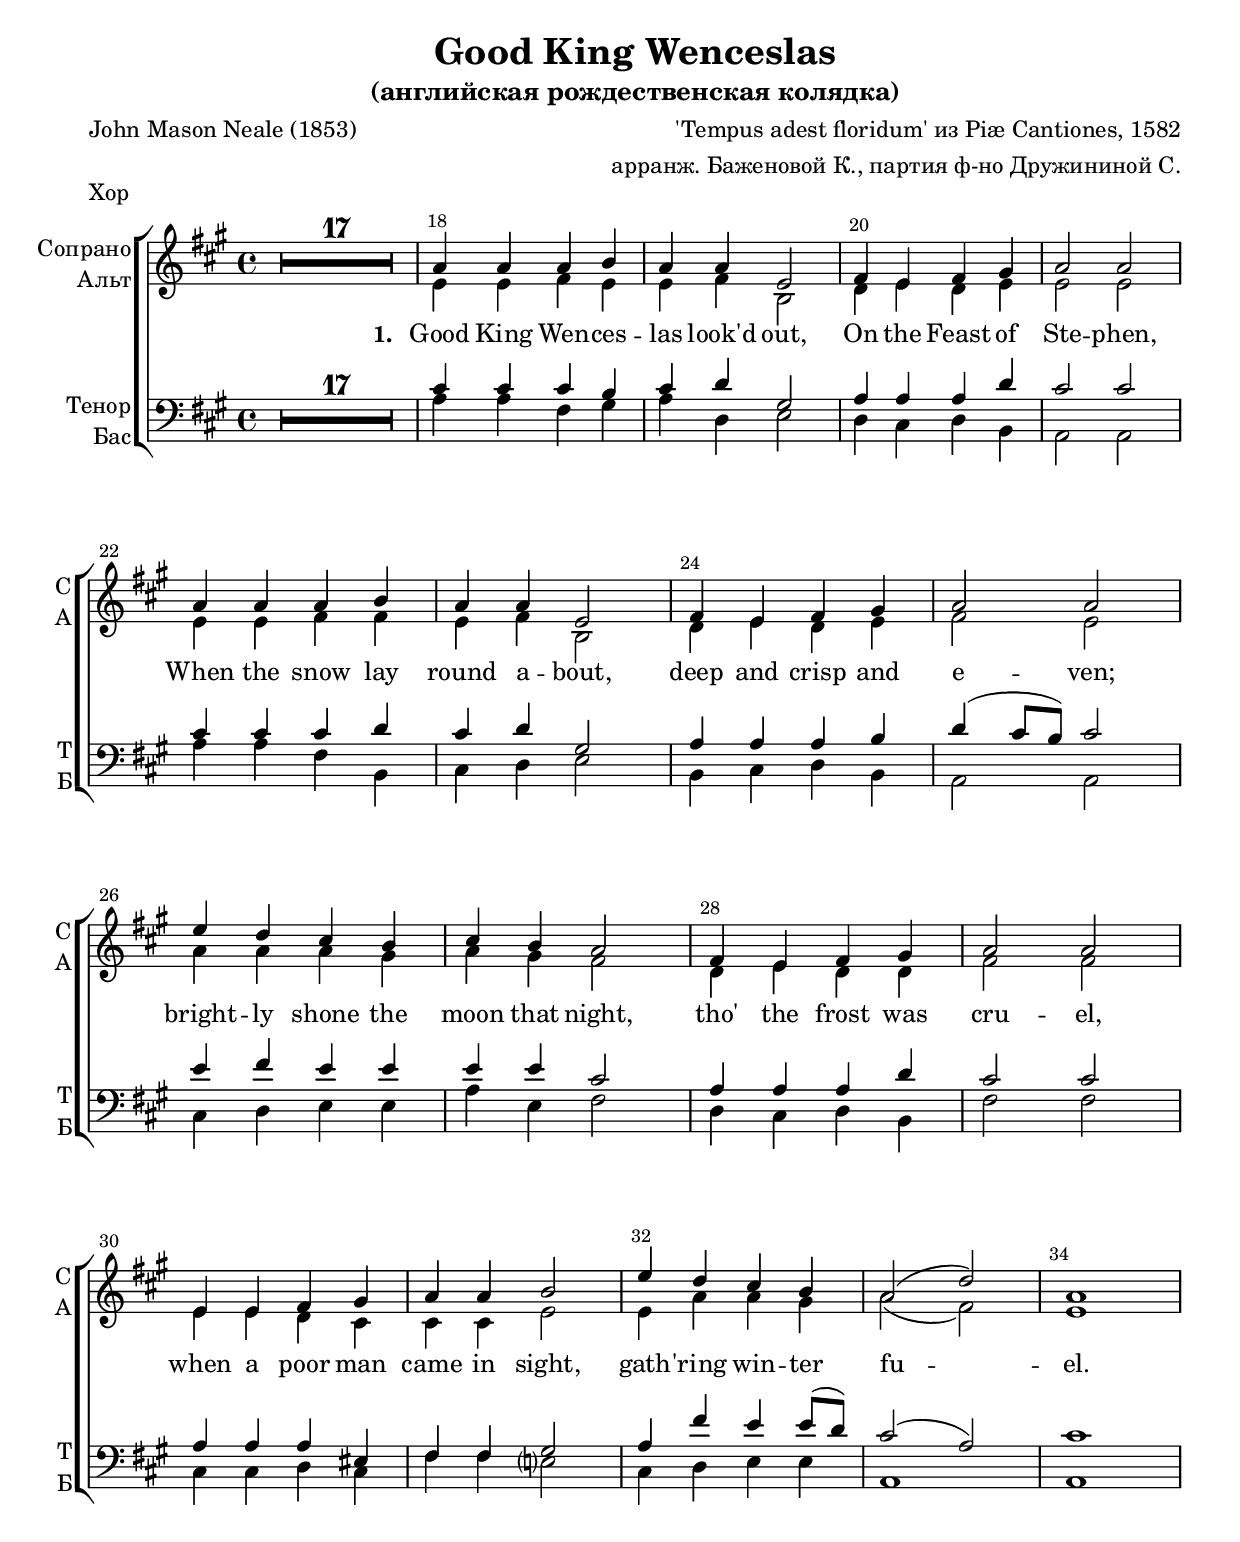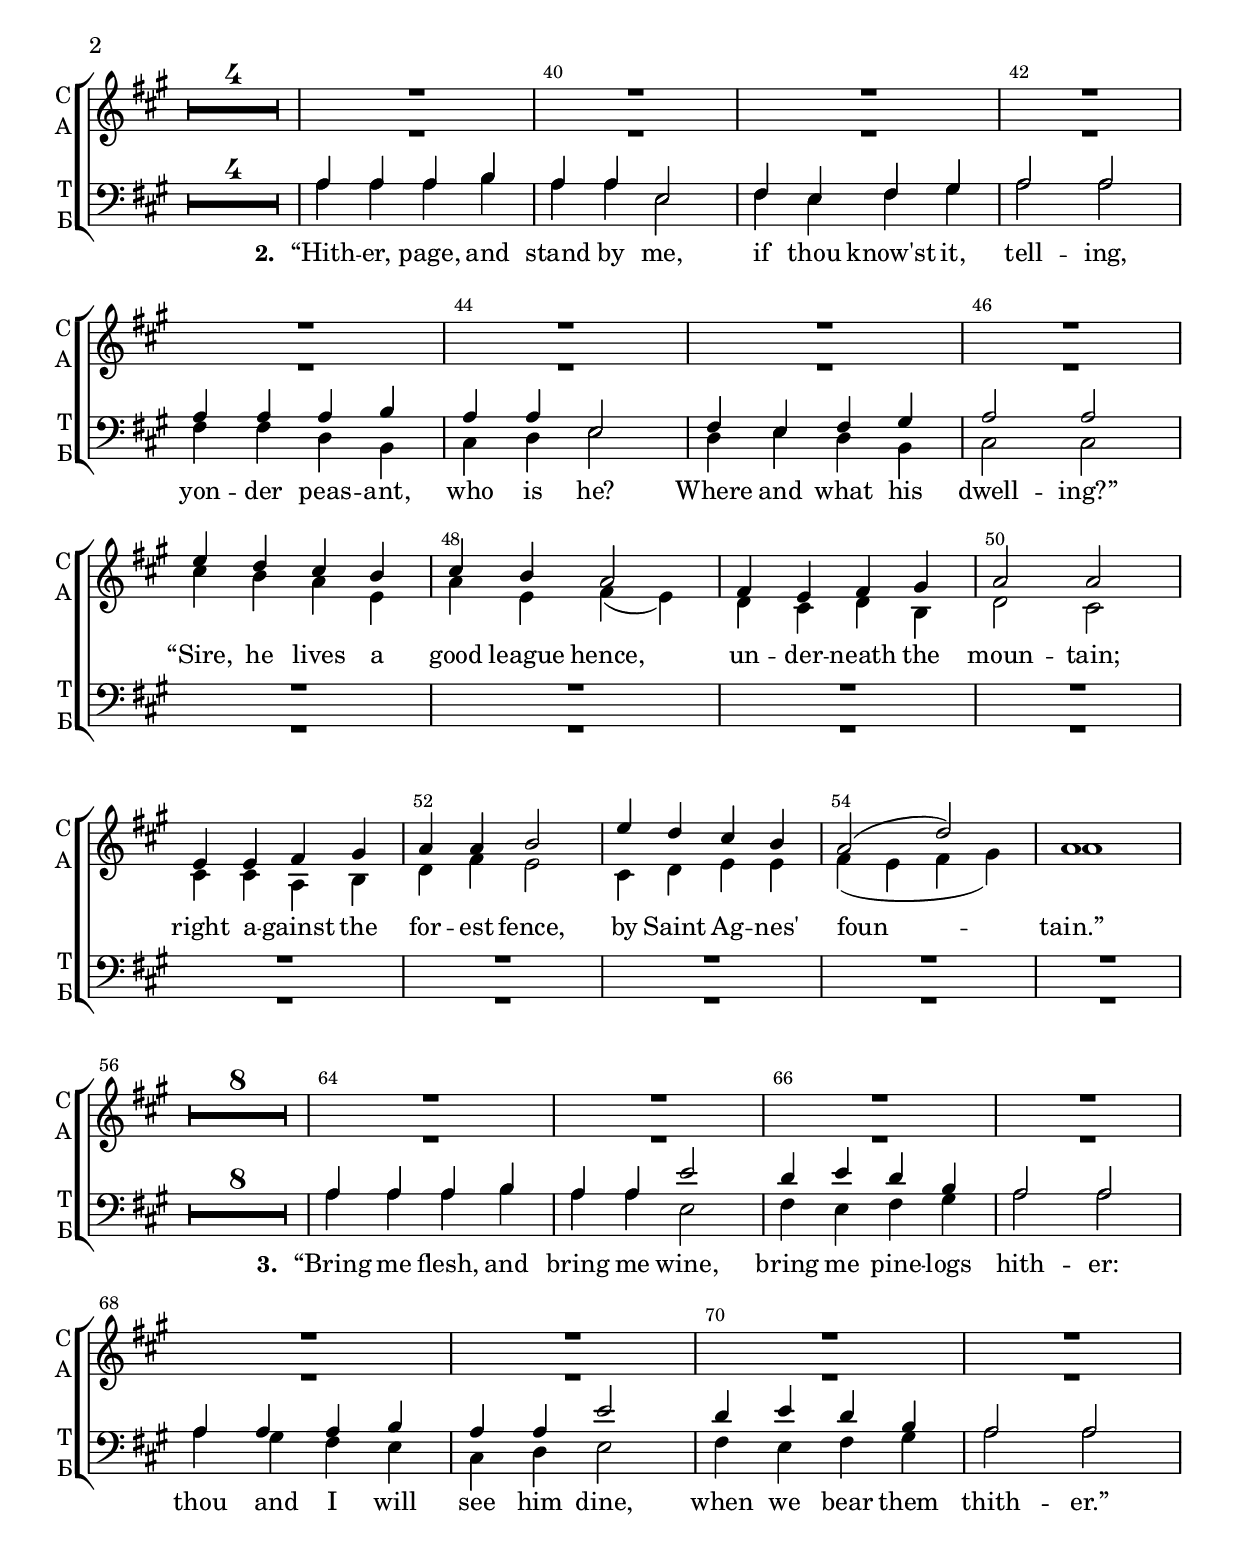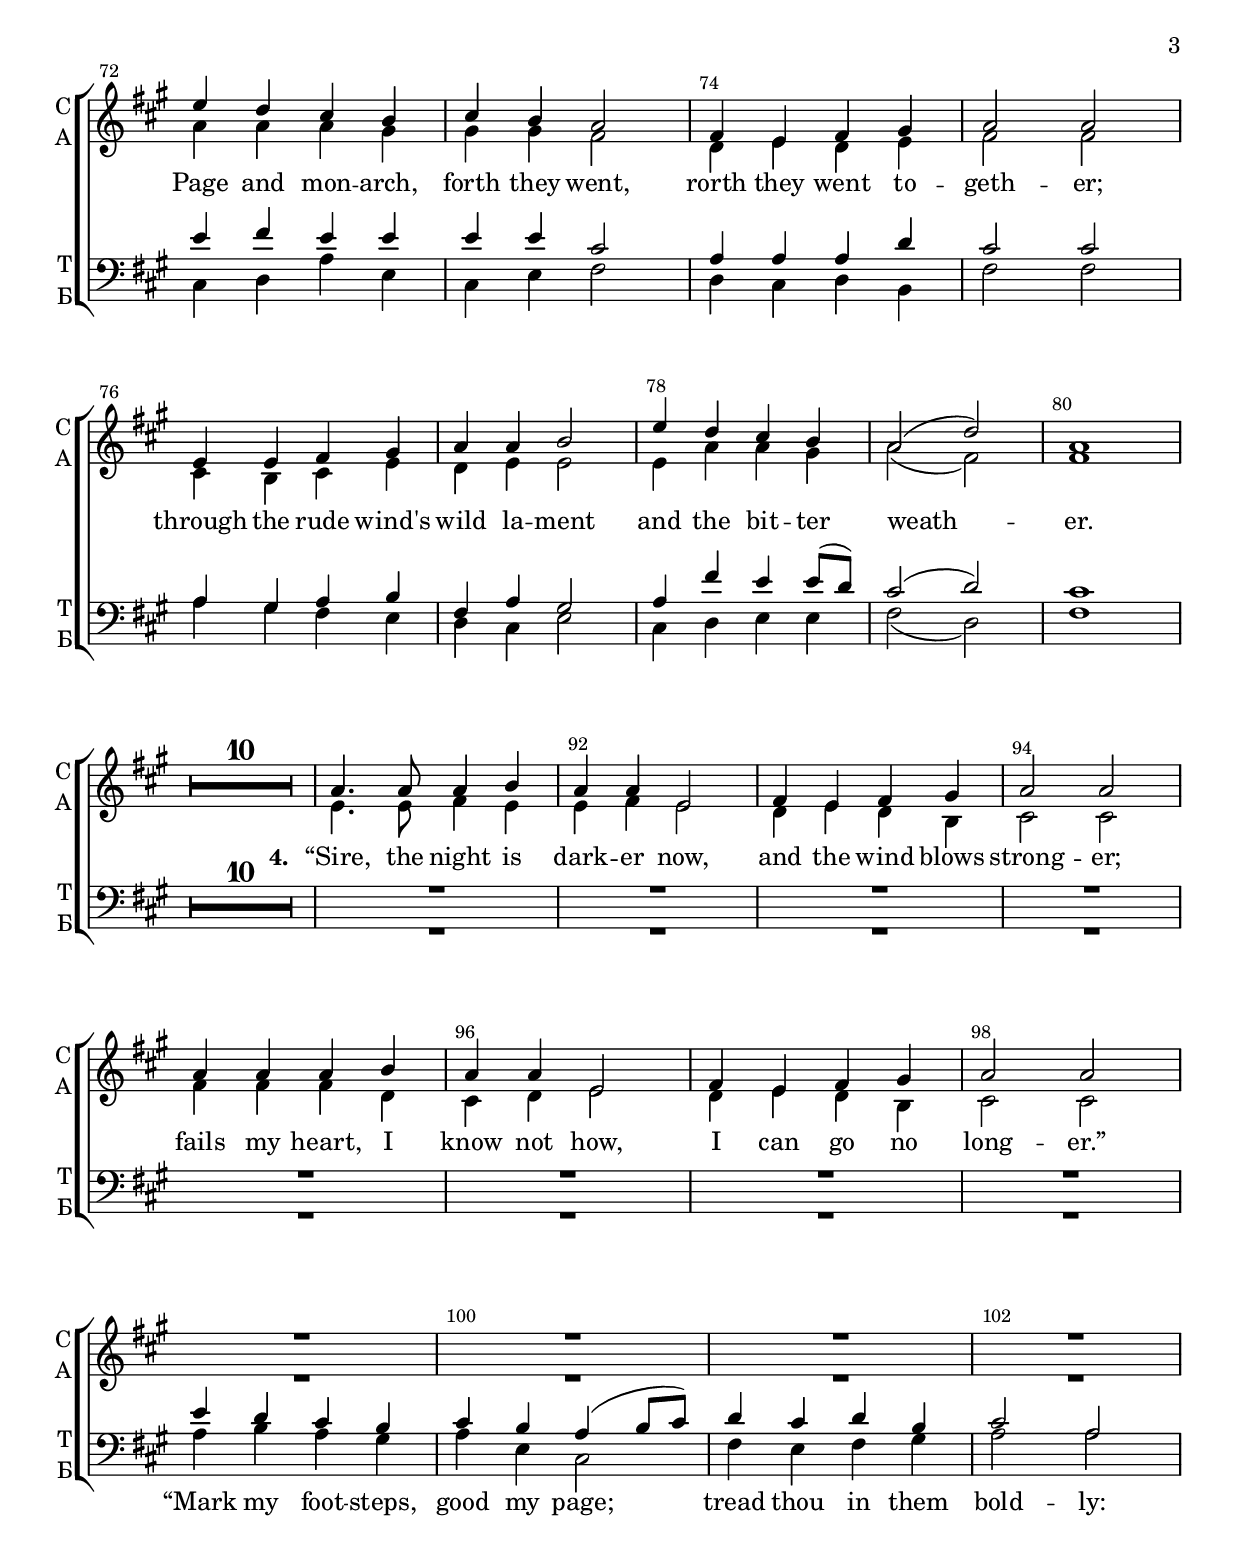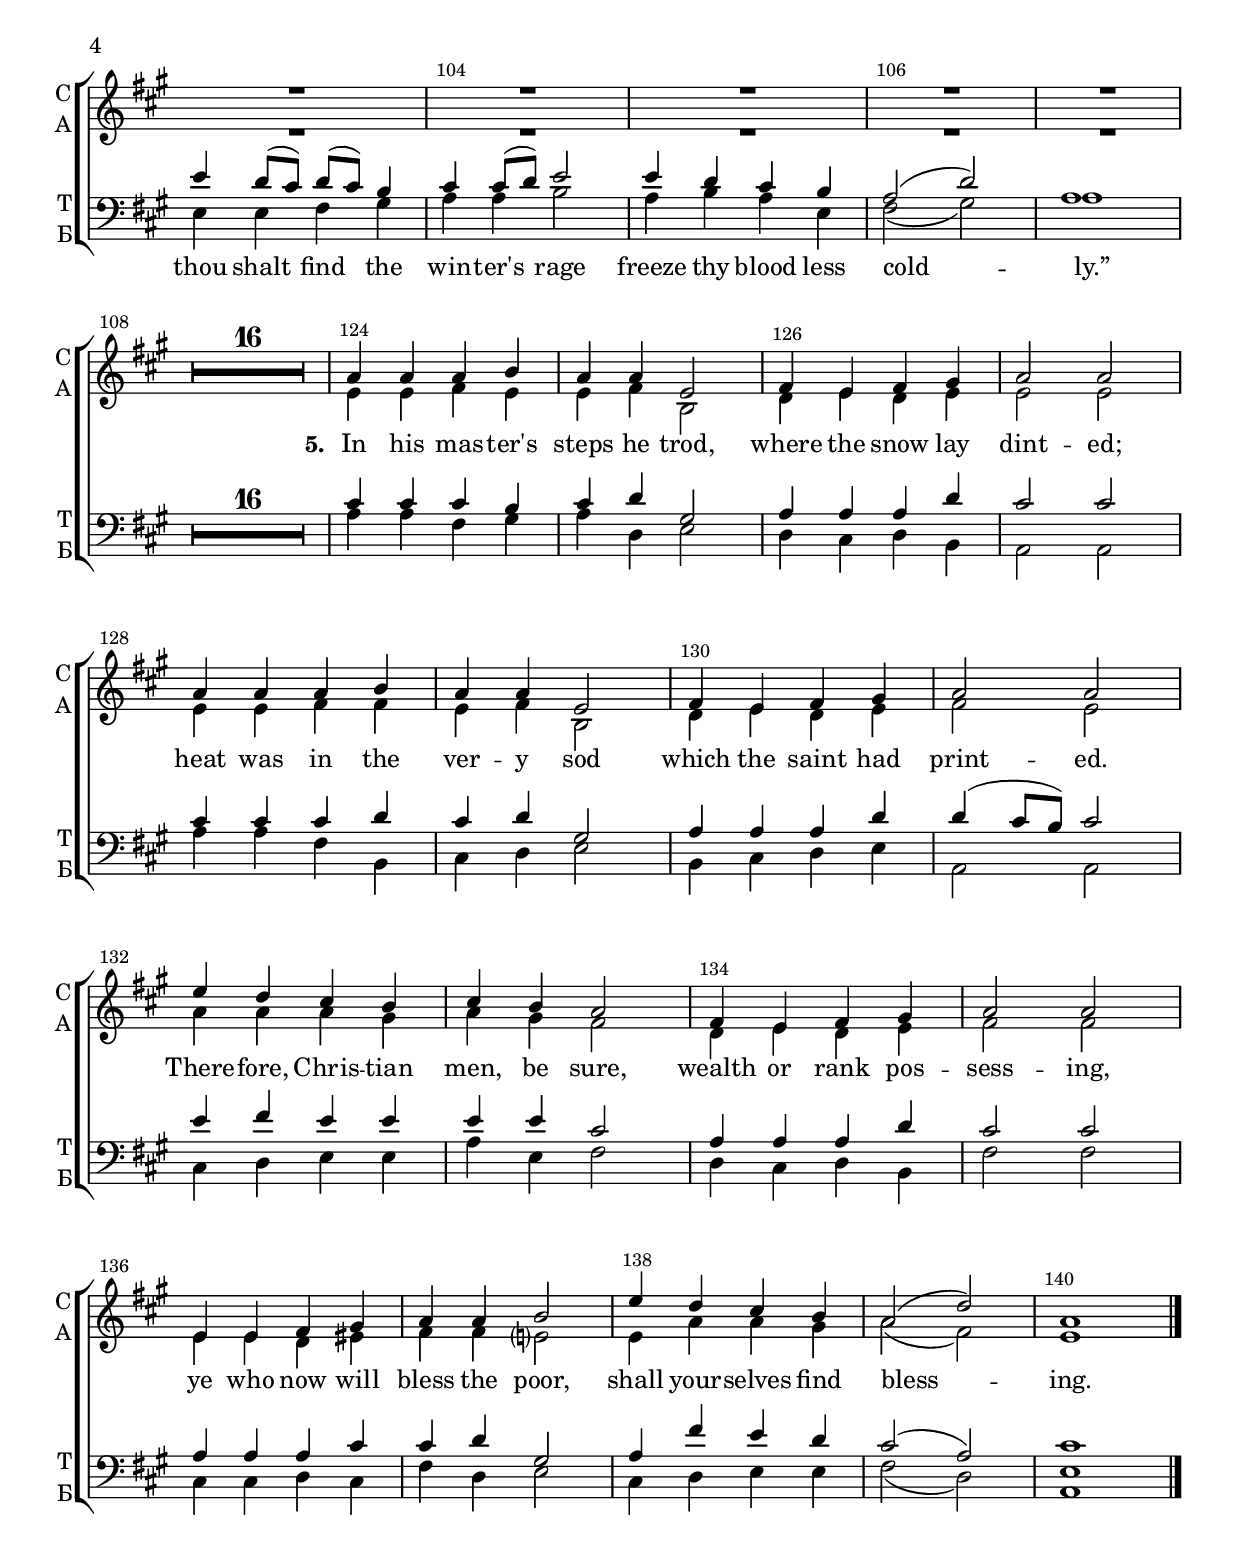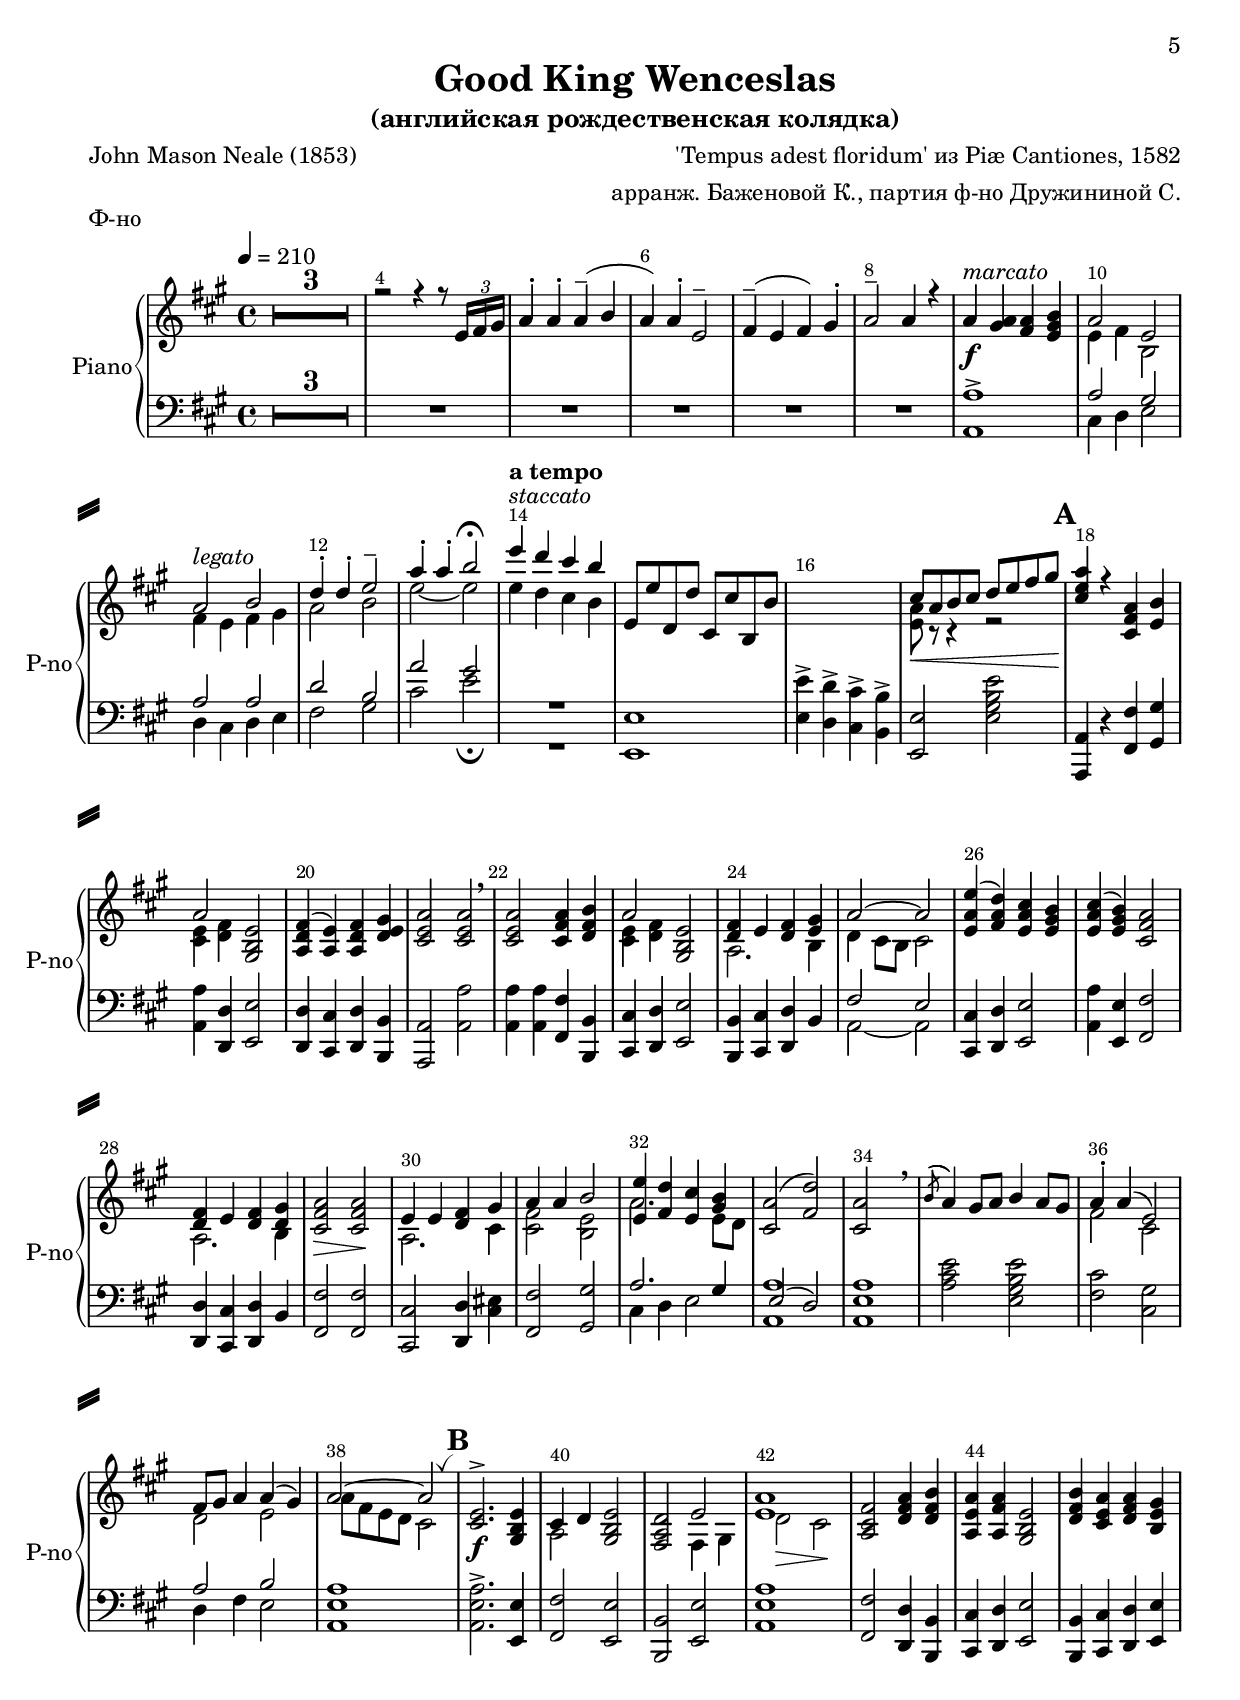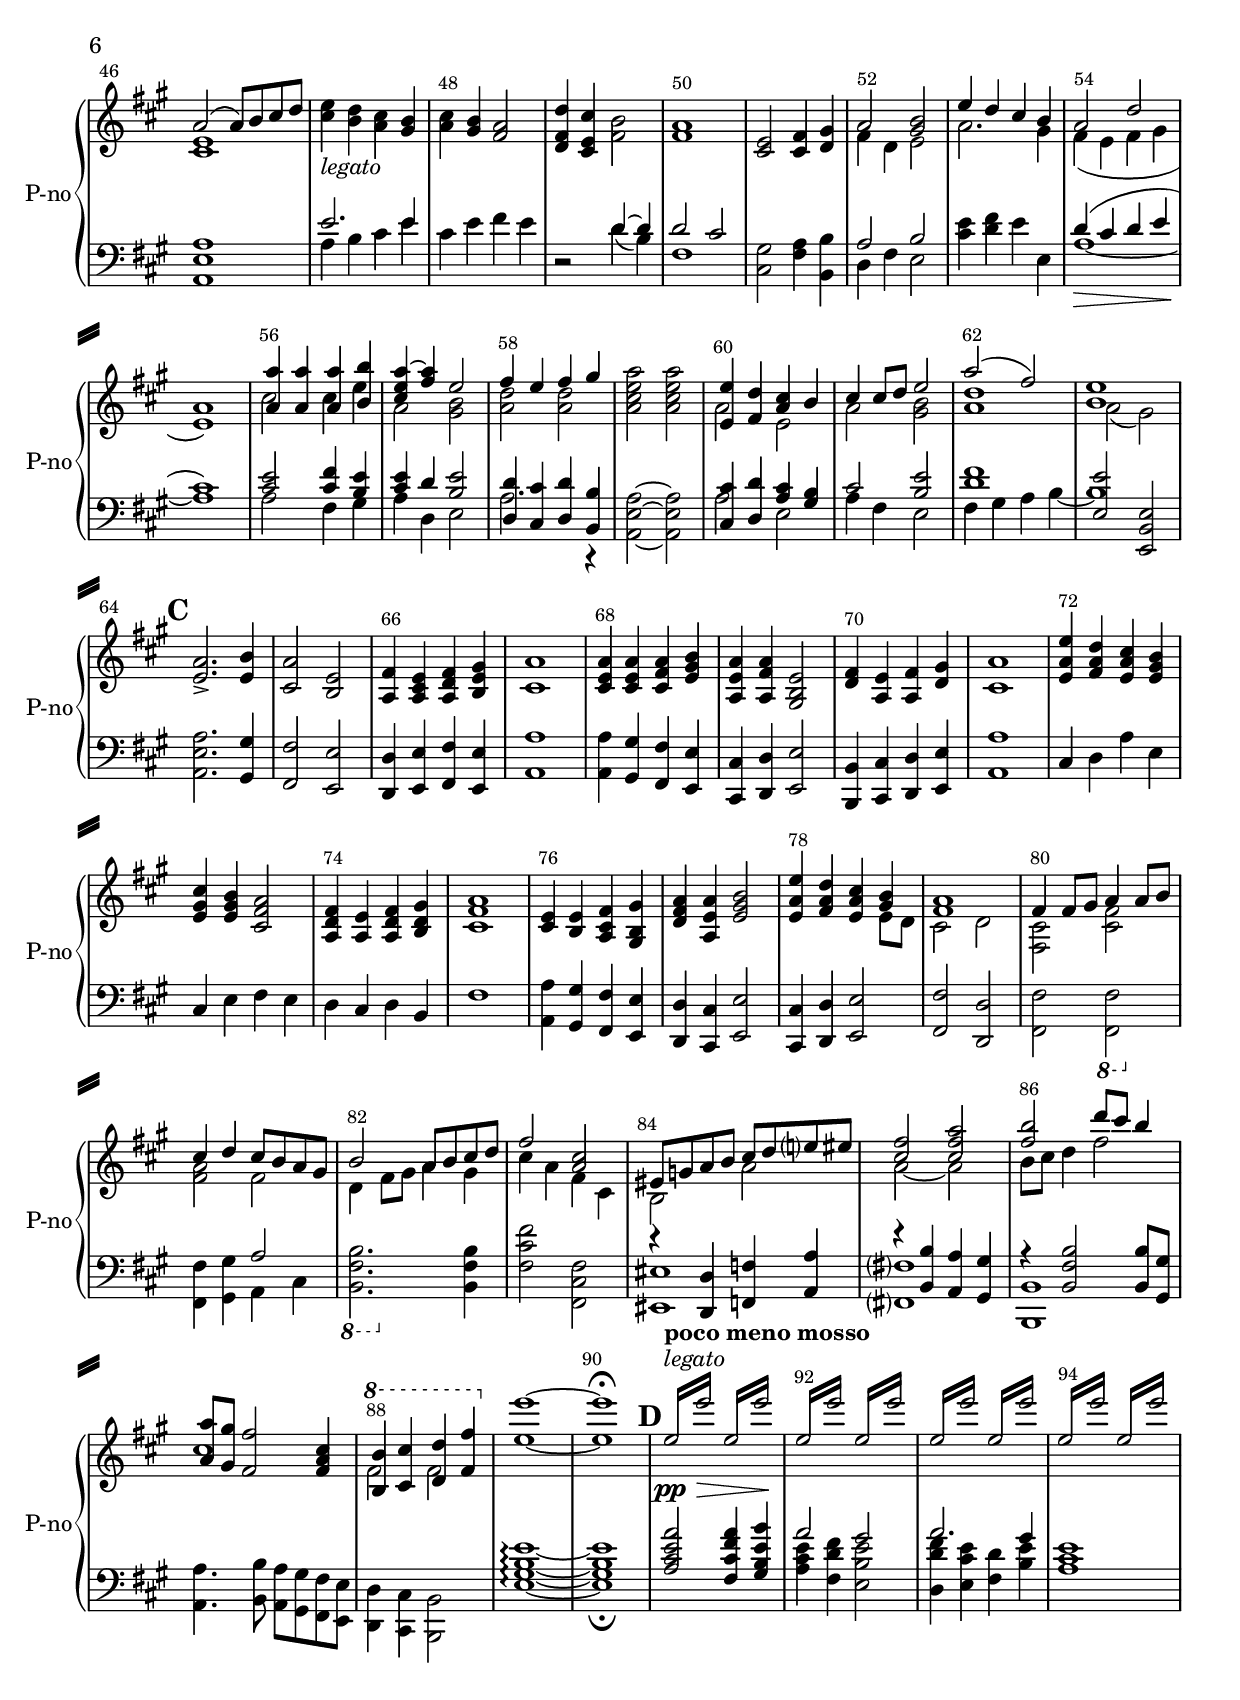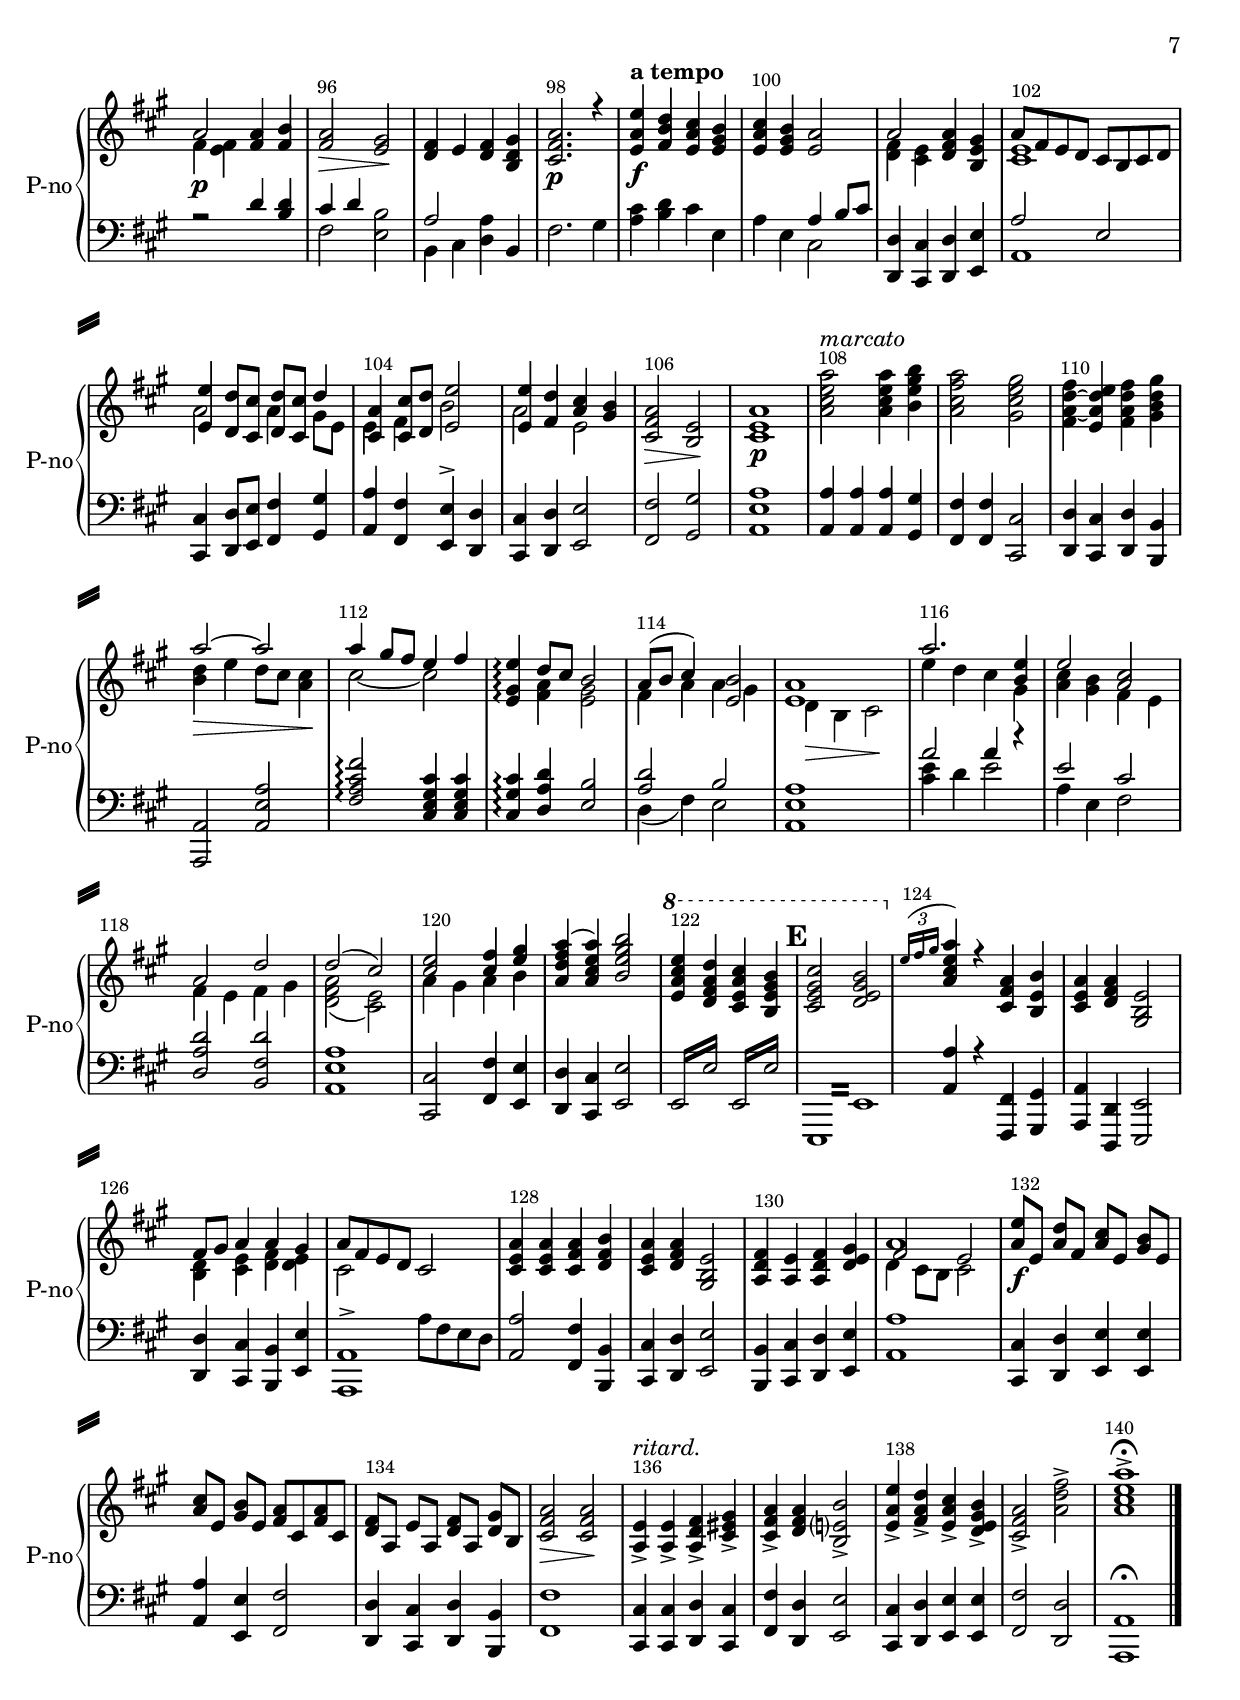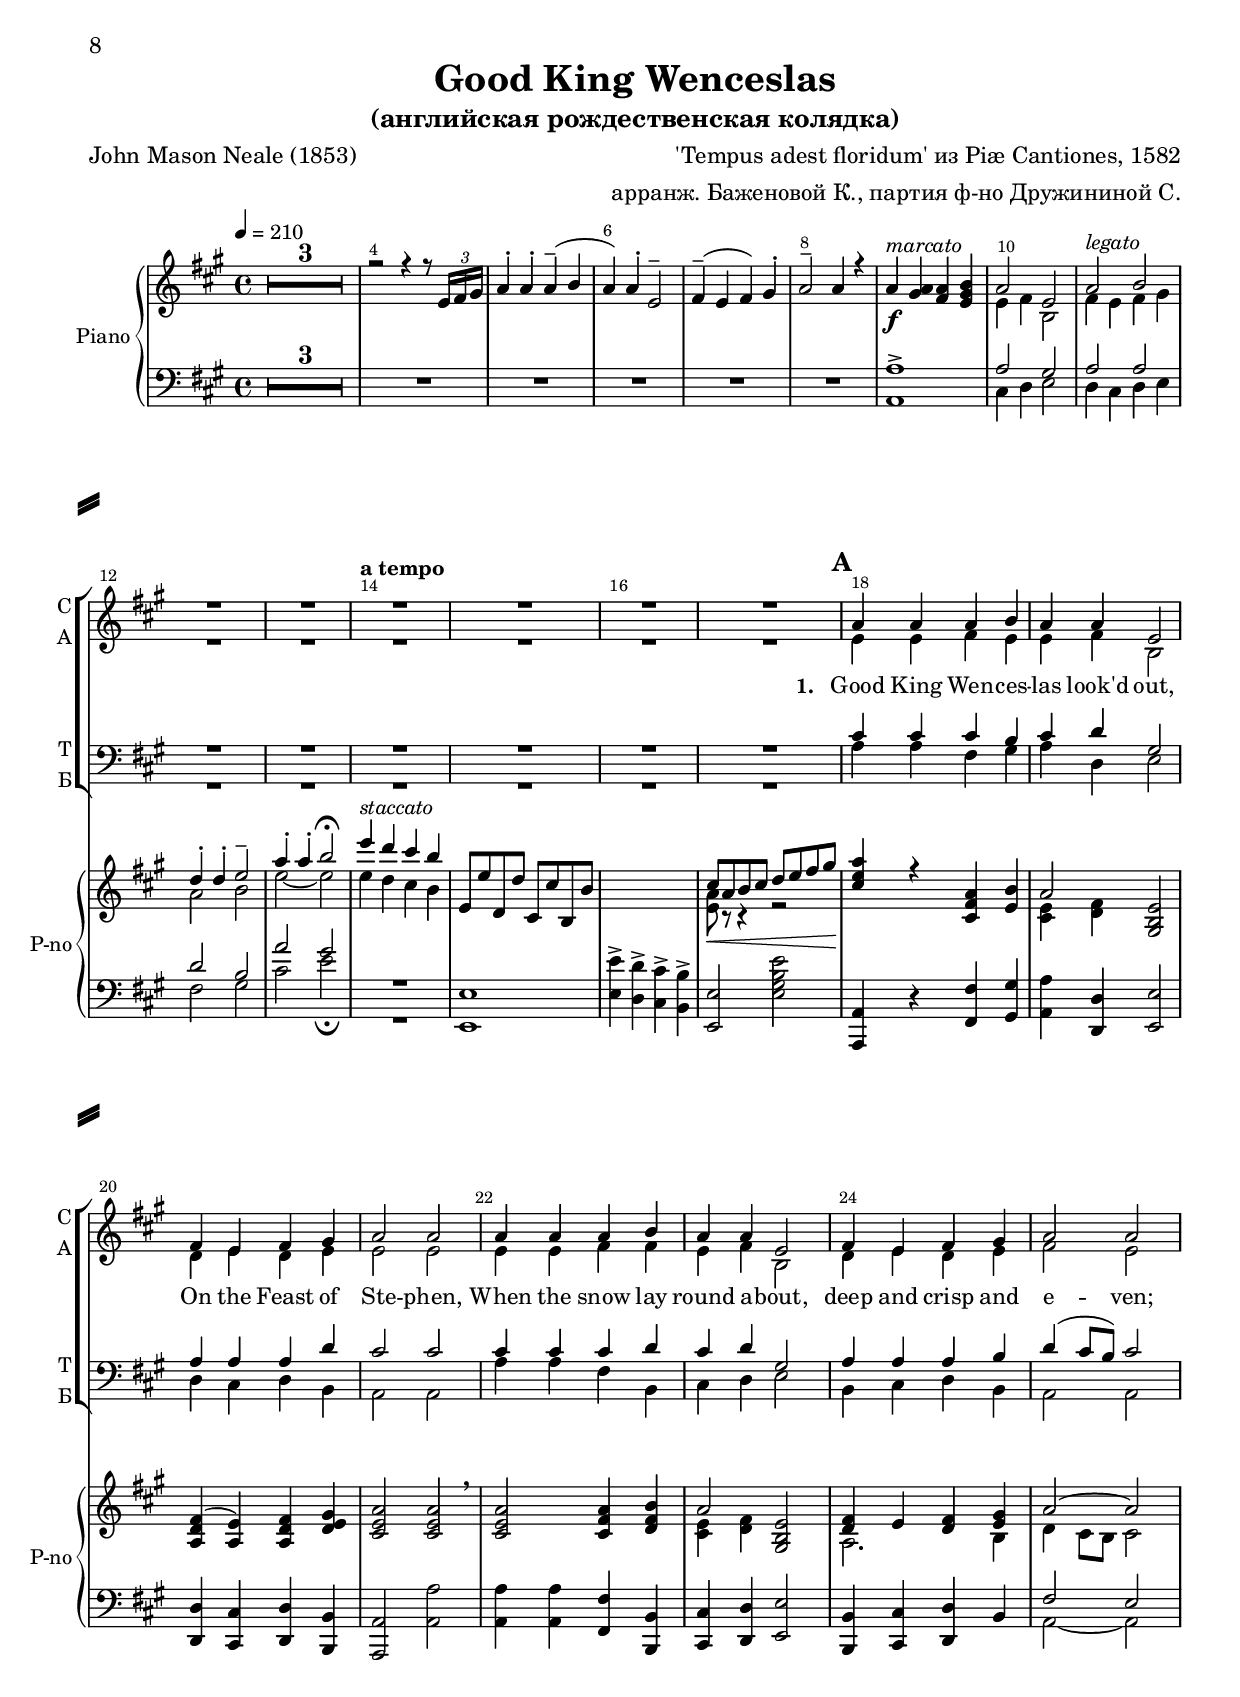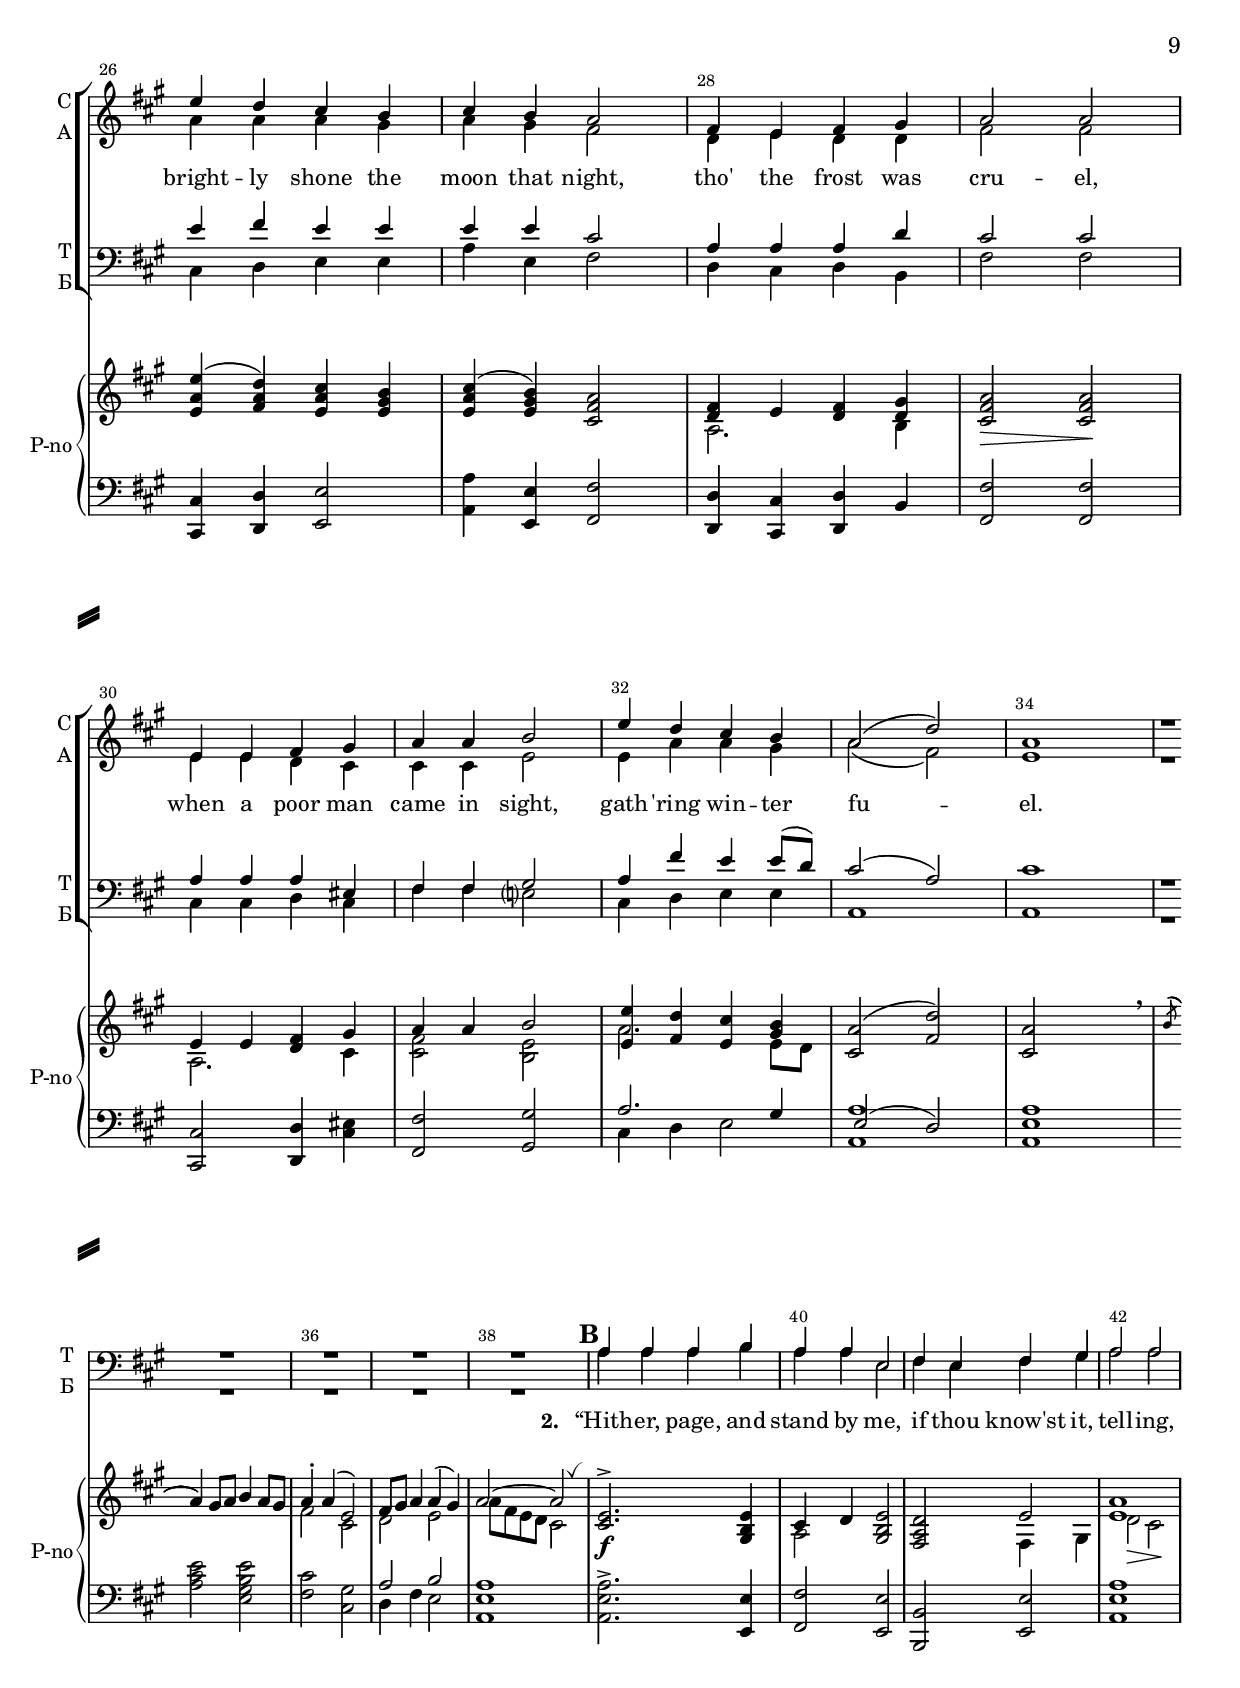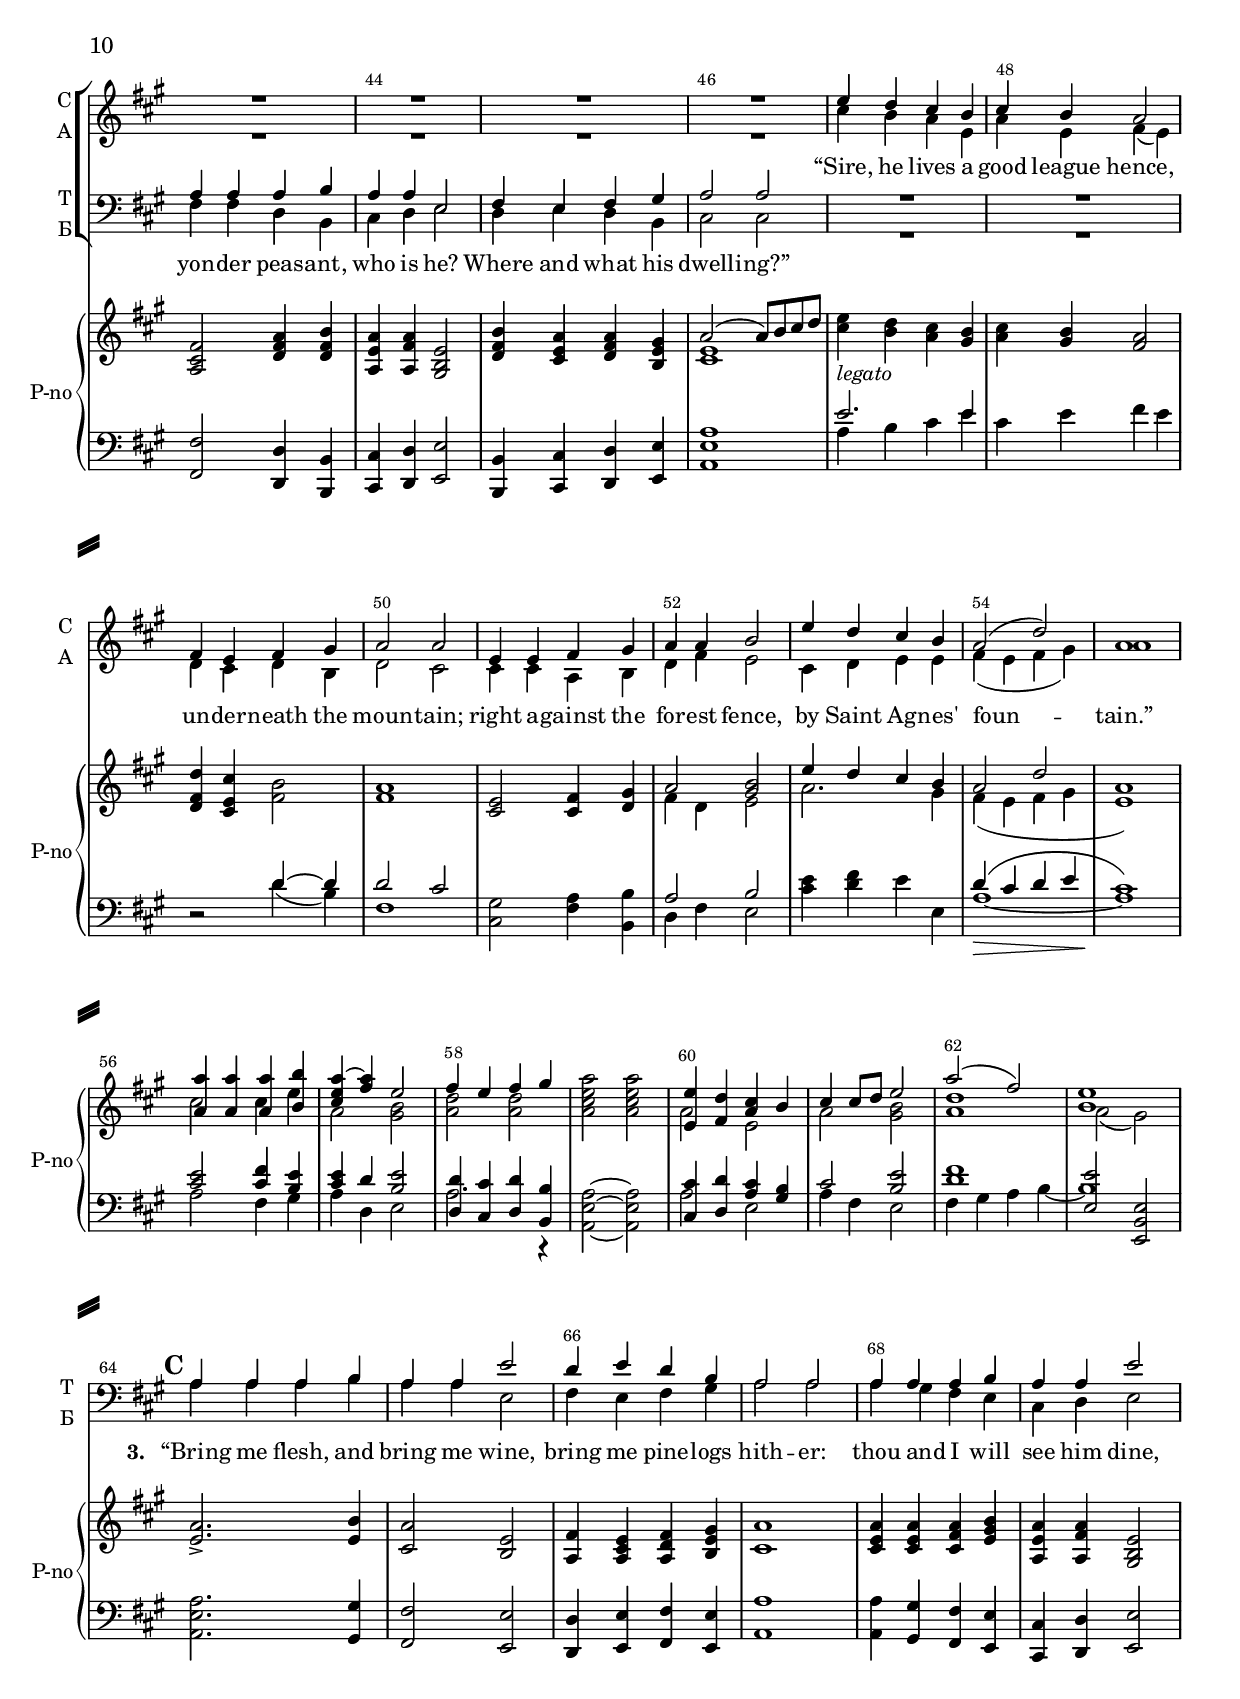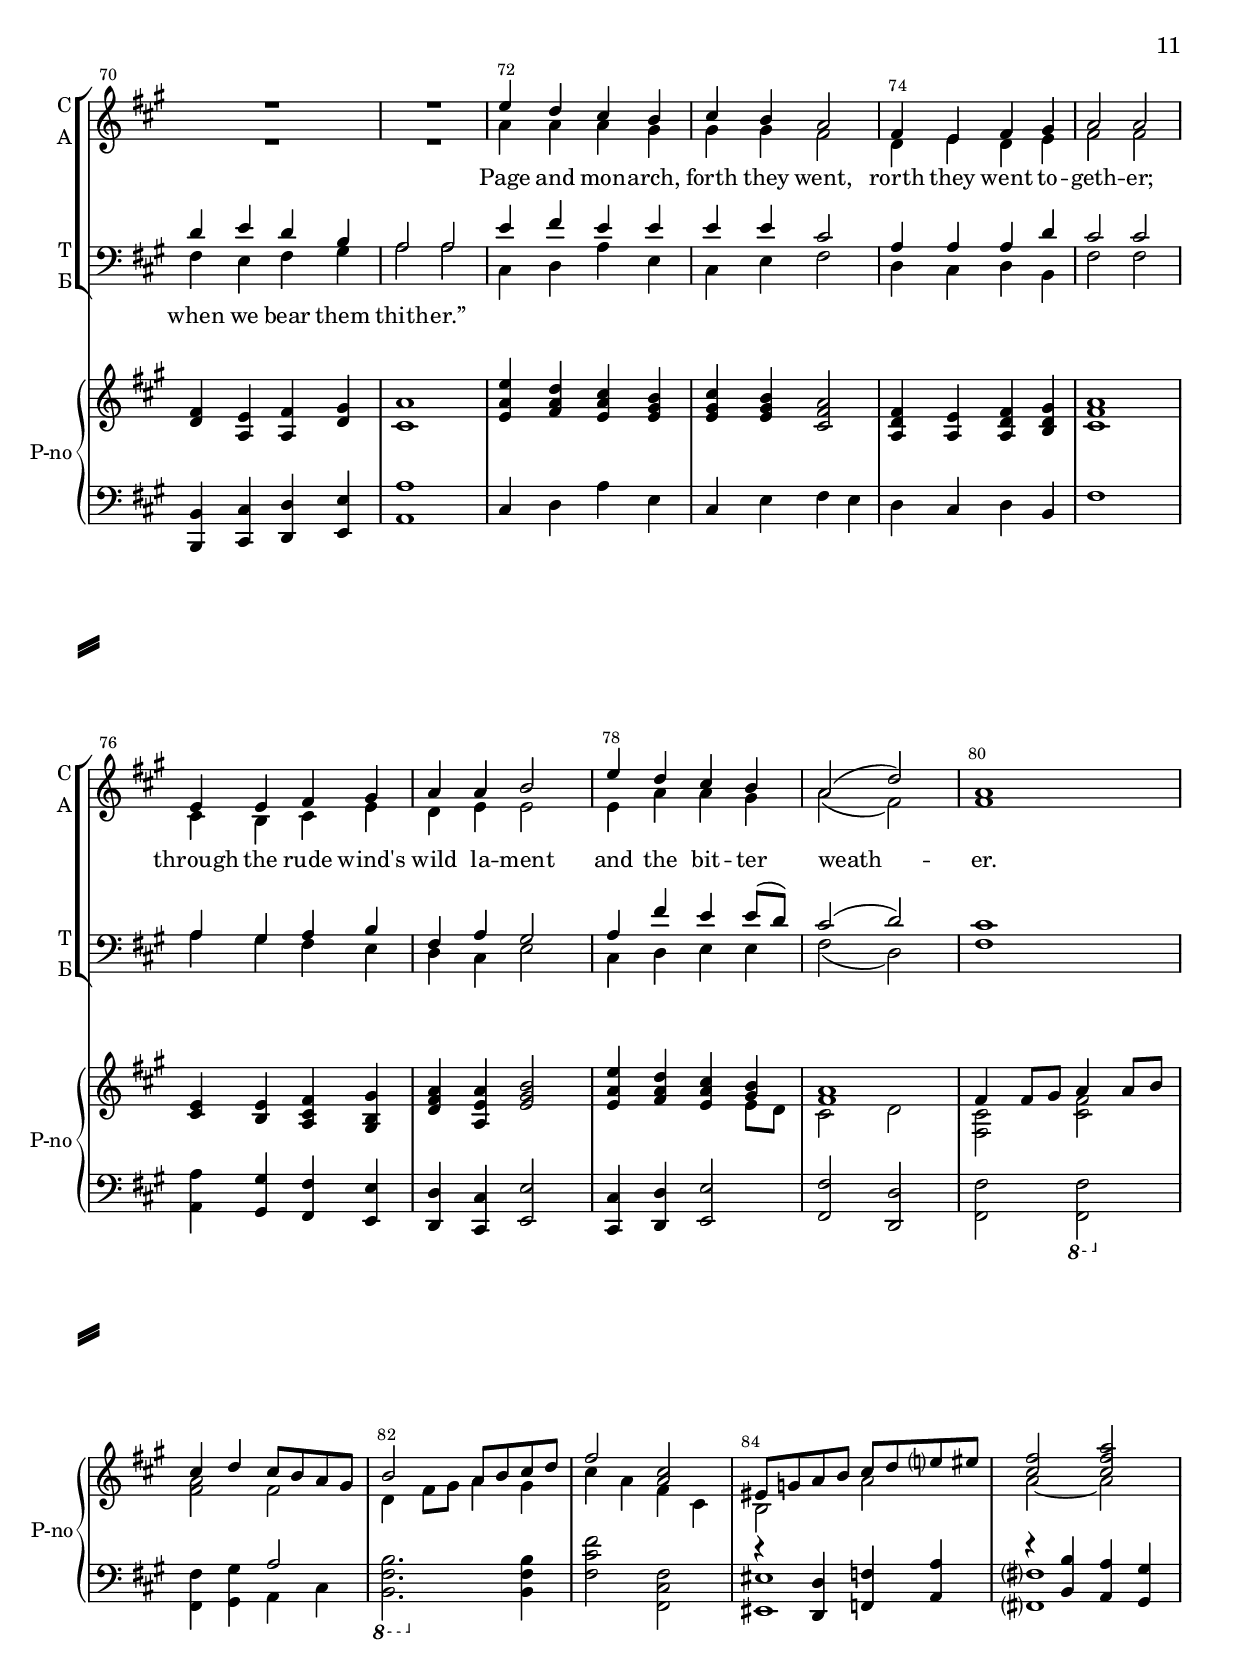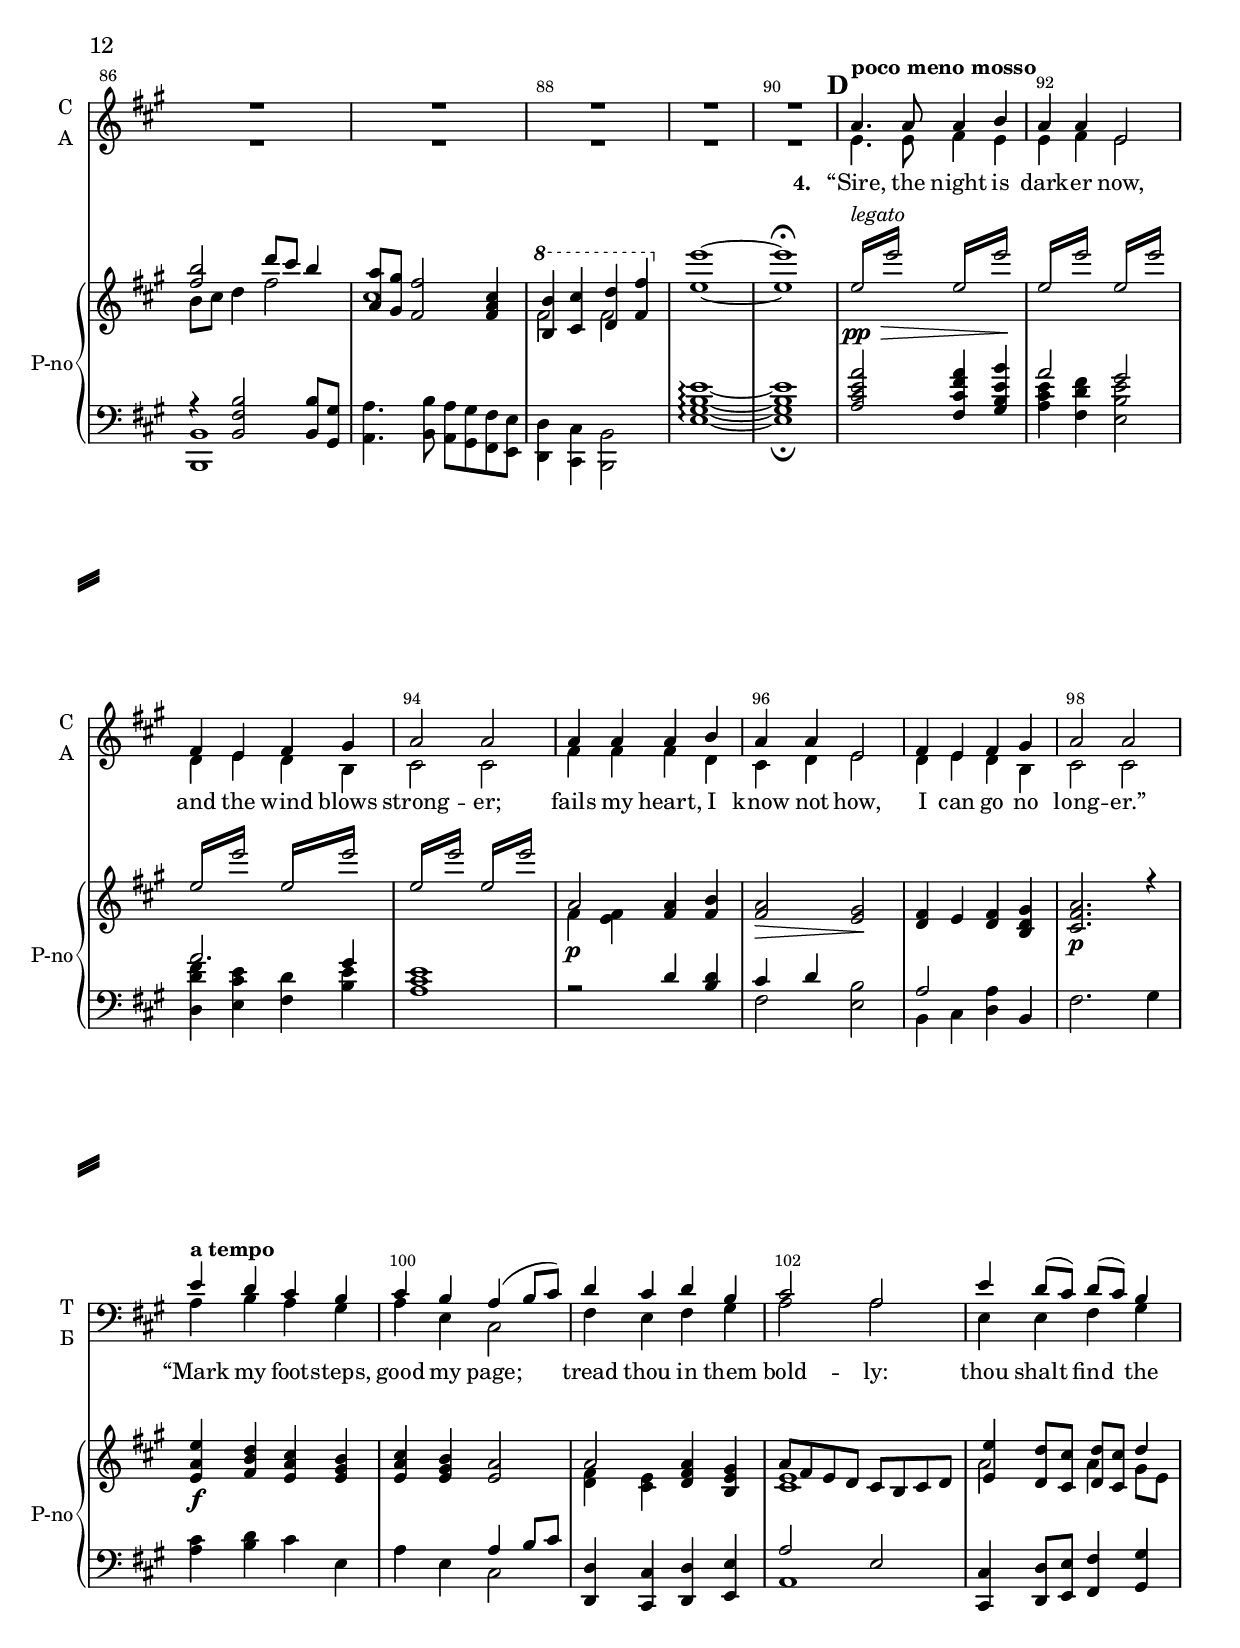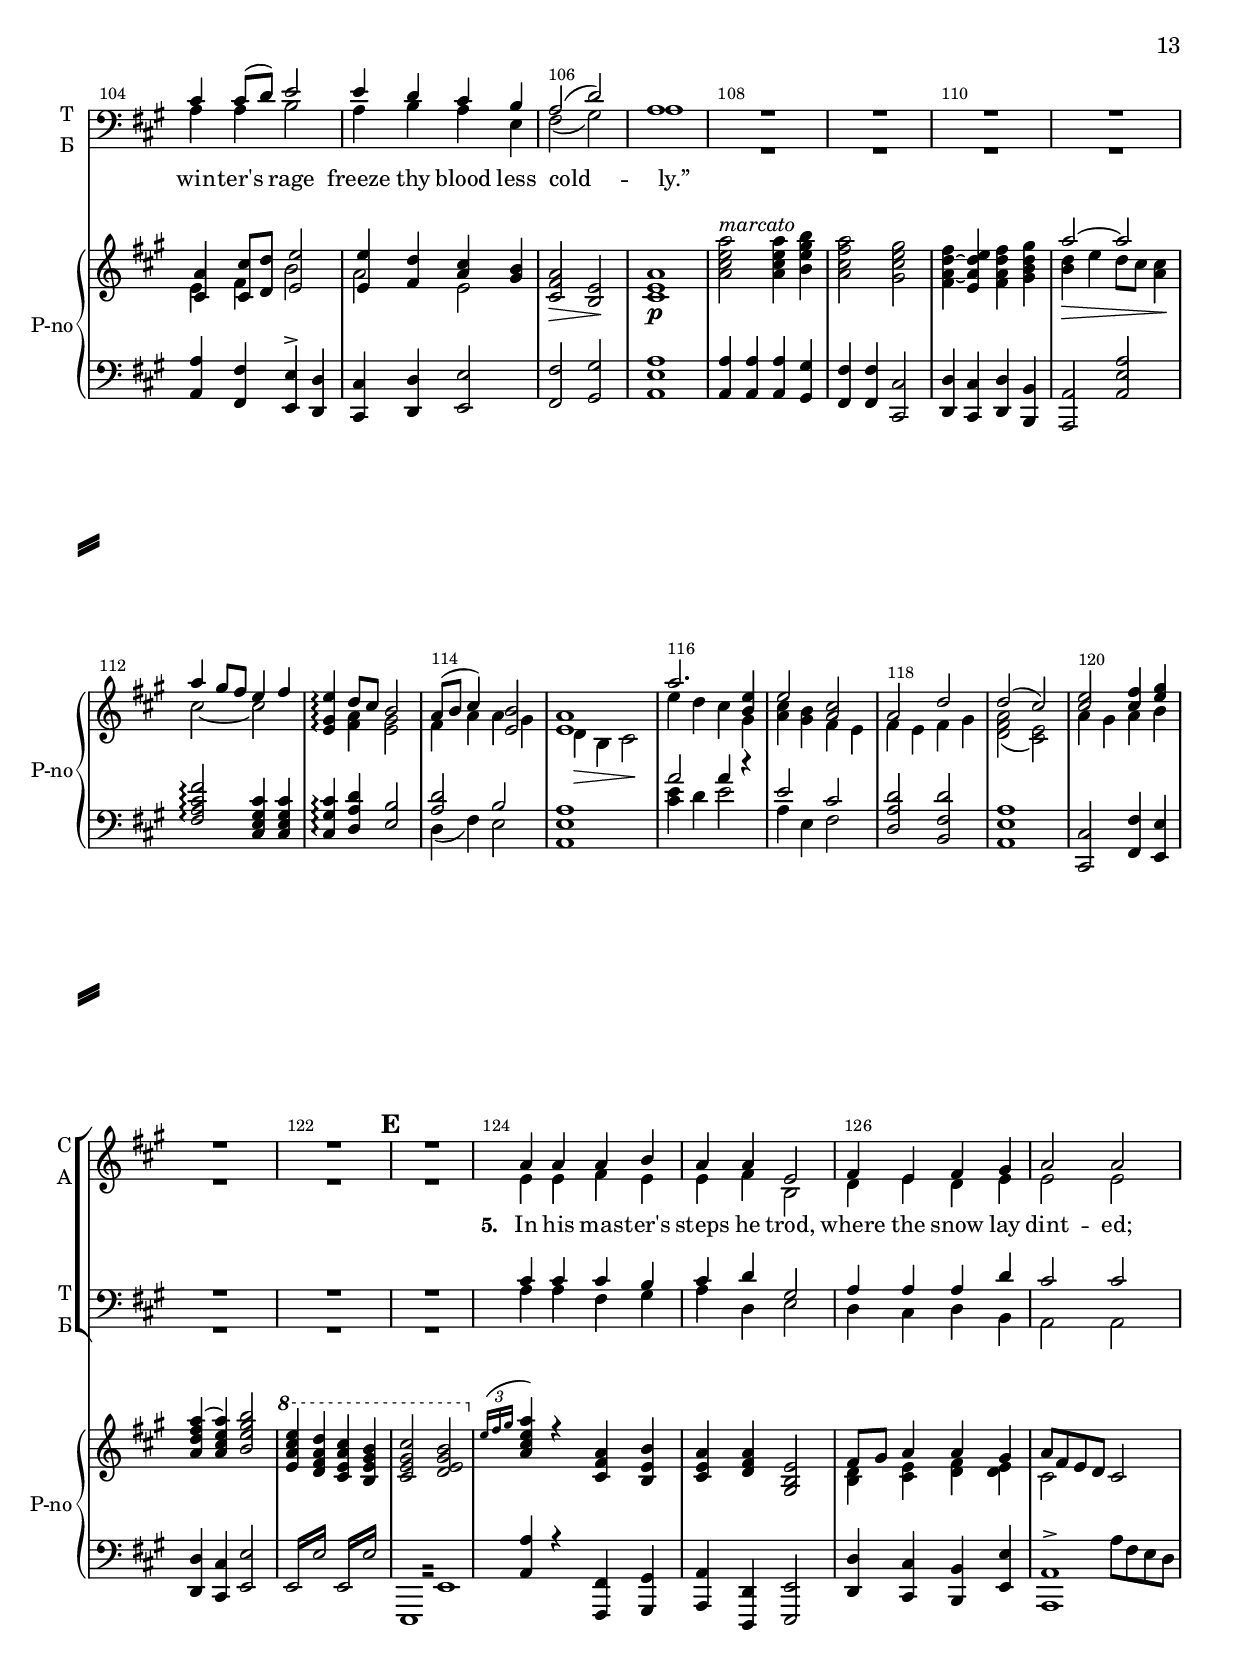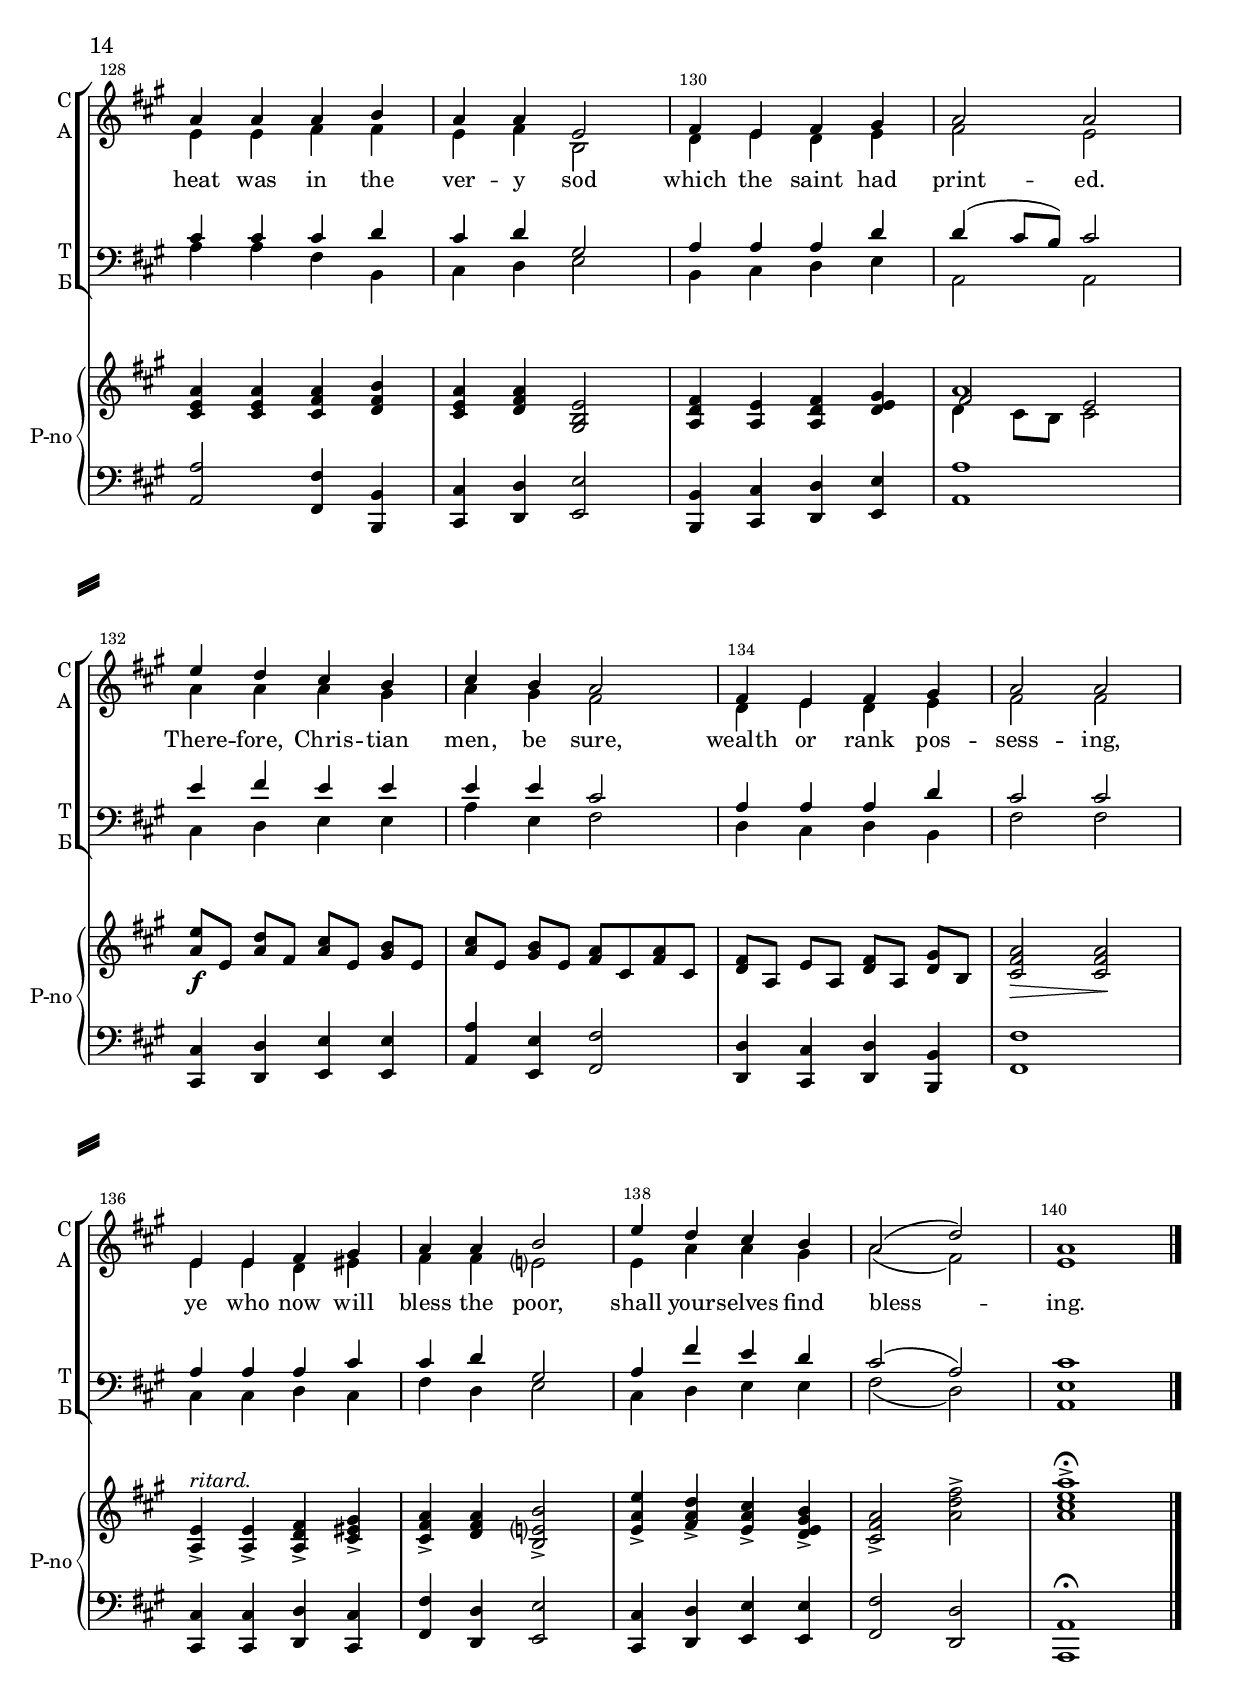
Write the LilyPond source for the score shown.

\version "2.22"

% закомментируйте строку ниже, чтобы получался pdf с навигацией
#(ly:set-option 'point-and-click #f)
#(set-default-paper-size "a4")
%#(set-global-staff-size 18)

\header {
  title = "Good King Wenceslas"
  subtitle ="(английская рождественская колядка)"
  poet="John Mason Neale (1853)"
  composer="'Tempus adest floridum' из Piæ Cantiones, 1582"
  arranger="арранж. Баженовой К., партия ф-но Дружининой С."
  %composer = "Composer"
  % Удалить строку версии LilyPond 
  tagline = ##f
}

\paper {
  top-margin = 10
  left-margin = 15
  right-margin = 10
  bottom-margin = 10
  indent = 10
%  ragged-bottom = ##t
  ragged-last-bottom = ##f
}

%make visible number of every 2-nd bar
secondbar = {
  \override Score.BarNumber.break-visibility = #end-of-line-invisible
  \set Score.barNumberVisibility = #(every-nth-bar-number-visible 2)
}

vbreathe = { \once \override BreathingSign.text = \markup { \musicglyph #"scripts.tickmark" } \breathe }

globali = {
  \key a \major
  \time 4/4
  \secondbar
  %\tempo 4=210
  \override MultiMeasureRest.expand-limit = #1
}

global = {
  \globali
  \autoBeamOff
  \set Score.skipBars = ##t
  \override Score.BarNumber.break-visibility = #end-of-line-invisible
  \override Score.BarNumber.X-offset = #1
  \override Score.BarNumber.self-alignment-X = #LEFT
  \set Score.barNumberVisibility = #(every-nth-bar-number-visible 2)
}

markssi = \relative c' {
  \tempo 4=210
  \set Score.markFormatter = #format-mark-box-numbers
  s1*13
  \tempo "a tempo"
  
  s1*4
%  \tempo 4=190
  \mark 1
  s1*17
  s1*4
  \mark 2
  s1*17
  s1*8
  
  \mark 3
  s1*17
  s1*9
  
  s1
  \mark 4
%  \tempo 4 = 160
  \tempo "poco meno mosso"
  s1*8 
  \tempo "a tempo"
  s1*9
  s1*15
  \mark 5
  s1*18
  \bar "|."
}

%use this as temporary line break
abr = { \break }
abrr = {\break}
abrc = \tag #'choir { \break }

% uncommend next line when finished
abr = {}
abrr = {}

skipLine = { R1*8 }
skipLineTwo = { R1*9 }
skipZero = { R1*17 }
skipAfterOne = { R1*4 }
skipOne = { R1*8 }
skipAfterThree = {R1*10}
skipTwo = { R1*16 }


% ===============================================================
% Right hand up
% ===============================================================

rup = \relative c' {
  \globali
  \voiceOne
  
   R1*3 |
  r2 r4 r8 \tuplet 3/2 { e16 fis gis } |
  a4-. a-. a--( b |
  a) a-. e2-- |
  fis4--( e fis) gis-. |
  a2-- a4 r | \abrr
  
  
  
  a4\f^\markup\italic"marcato" <gis a> <fis a> <e gis b>
  a2 e |
  a^\markup\italic"legato" b |
  d4-. d-. e2-- |
  a4-. a-. b2\fermata |
  
  e4^\markup\italic"staccato" d cis b |
  e,,8 e' d, d' cis, cis' b, b'
  s1
  cis8\< a b cis d e fis gis\! | \abrr
  
  <a e cis>4 r <a, fis cis> <b e,> |
  a2 <e b gis> |
  <fis d a>4( <e a,>) <fis d a> <gis e d>
  <a e cis>2 q \breathe |
  q <a fis cis>4 <b fis d> |
  a2 <e b gis> |
  <fis d>4 e <fis d> <gis e>
  a2~ a |
  <e a e'>4( <fis a d>) <e a cis> <e gis b> |
  <e a cis>( <e gis b>) <cis fis a>2 | \abrr
  
  <fis d>4 e <fis d> <d gis> |
  <cis fis a>2\> q\! |
  e4 e <d fis> gis |
  a a b2 |
  <e, e'>4 <fis d'> <e cis'> <gis b> |
  <cis, a'>2( <fis d'>) |
  <cis a'>2 s \breathe |
  \acciaccatura b'8( a4) gis8 a b4 a8 gis |
  a4-. a( e2) | \abrr
  
  fis8 gis a4 a( gis) |
  a2~ a |
   
 \vbreathe |
  <e cis>2.->\f <e b gis>4 |
  << { cis4 d } \\ a2 >> <e' b gis>2 |
  <d a fis>2 << e \\ {fis,4 gis} >> |
  << <a' e>1 \\ {d,2\> cis\! } >> |
  \oneVoice <fis cis a>2 <a fis d>4 <b fis d> | \abr
  <a e a,> <a fis a,> <e b gis>2 |
  <b' fis d>4 <a e cis> <a fis d> <gis e b> |
  \voiceOne a2( a8) b cis d \oneVoice |
  
  <cis e>4_\markup\italic"legato" <b d> <a cis> <gis b> |
  <a cis> <gis b> <a fis>2 |
  <d, fis d'>4 <cis e cis'> \voiceTwo <fis b>2 \oneVoice |
  <fis a>1 \abr
  
  <cis e>2 <cis fis>4 <d gis> |
  \voiceOne a'2 <gis b> | 
  << { e'4 d cis b } \\ { a2. gis4 } >> |
  << { a2 d a1 } \\ { fis4( e fis gis e1)} >> |
  
  <a a'>4 q q <b b'> |
  <cis e a>~ <fis a> e2 |
  fis4 e fis gis |
  \oneVoice <a, cis e a>2 q |
  \voiceOne <e e'>4 <fis d'> <a cis> b |
  
  cis4 cis8 d e2 |
  a2( fis) |
  <e b>1 |
  
  % 80-95
    \oneVoice <e, a>2.-> <e b'>4 |
  <cis a'>2 <b e> |
  <a fis'>4 <a cis e> <a d fis> <b e gis> |
  <cis a'>1 |
  <cis e a>4 q <cis fis a> <e gis b> | \abr
  <a, e' a> <a fis' a> <gis b e>2 |
  <d' fis>4 <a e'> <a fis'> <d gis> |
  <cis a'>1 |
  <e a e'>4 <fis a d> <e a cis> <e gis b> |
  <e gis cis> <e gis b> <cis fis a>2 |
  <a d fis>4 <a e'> <a d fis> <b d gis> | \abr
  
  % page 5
  <cis fis a>1 |
  <cis e>4 <b e> <a cis fis> <gis b gis'> |
  <d' fis a> <a e' a> <e' gis b>2 |
  <e a e'>4 <fis a d> <e a cis> << <gis b> \\ {e8 d} >> |
  << <fis a>1 \\ { cis2 d } >> \oneVoice |
  
  \voiceOne fis4 fis8 gis a4 a8 b |
  cis4 d cis8 b a gis |
  b2 a8 b cis d |
  fis2 <cis a> |
  eis,8 g a b cis d e eis |
  <cis fis>2 <cis fis a> |
  <fis b> d'8 cis b4 |
  <a a,>8 <gis gis,> <fis fis,>2 <cis a fis>4 |
  \ottava #1 <b' b,>4 <cis cis,> <d d,> <fis fis,> \ottava #0 |
  e1~
  e\fermata
  
  % 108-123
  \voiceOne
  { \repeat tremolo 4 { e,16\>\pp^\markup\italic"legato" e' } }
  { \repeat tremolo 4 { e,16 e'\! } }
  
  { \repeat tremolo 4 { e,16 e' } }
  { \repeat tremolo 4 { e,16 e' } }
  
  { \repeat tremolo 4 { e,16 e' } }
  { \repeat tremolo 4 { e,16 e' } }
  
  { \repeat tremolo 4 { e,16 e' } }
  { \repeat tremolo 4 { e,16 e' } }

%  <e e,>1
%  << a,,4^\markup\italic'legato'\> \\ { e4 <d fis>} >> \oneVoice <e gis>2\! | \abr    
%  <d fis>4 <cis e> d <b e> |
%  <cis e>1 |
  
  
  << a,,2 \\ { fis4\p <e fis> } >> <fis a> <fis b> |
  <fis a> 2\> <e gis>\! |
  <d fis>4 e <d fis> <b d gis> |
  <cis fis a>2.\p r4 | \abr
  
  <e a e'>4\f <fis b d> <e a cis> <e gis b> |
  <e a cis> <e gis b> <e a>2 |
  << a2 \\ { <fis d>4 <e cis> } >> \oneVoice <d fis a> <b e gis> |
  << { a'8 fis e d cis b cis d } \\ <cis e>1 >> |
  << { <e e'>4 <d d'>8 <cis cis'> <d d'> <cis cis'> d'4 } \\ { a2 a4 gis8 e } >> |
  << { <cis a'>4 <cis cis'>8 <d d'> <e e'>2 } \\ { e4 fis b2 } >> | \abr
  
  << { <e, e'>4 <fis d'> <a cis> <gis b> } \\ { a2 e2 } >> \oneVoice |
  <cis fis a>2\> <b e>\! |
  <cis e a>1\p |
  
  <a' cis e a>2^\markup\italic"marcato" q4 <b e gis b> |
  <a cis fis a>2 <gis cis e gis> |
  <fis a d fis>4~ <e a d e> <fis a d fis> <gis b d gis> |
  << {a'2~ a} \\ { <b, d>4\> e4 d8 cis <a cis>4\! } >>
  << {a'4 gis8 fis e4 fis } \\ { cis2~ cis } >>
  << { <e, gis e'>4\arpeggio d'8 cis b2 } \\ { s4 <fis a>4 <e gis>2 } >>
  << { a8( b cis4) <b e,>2 } \\ { fis4 a a gis } >>
  << <e a>1 \\ { d4\> b cis2\! } >>
  
  << { a''2. <e b>4 } \\ { e d cis gis } >> |
  << { e'2 <cis a> } \\ { <cis a>4 <b gis> fis e } >>
  << { a2 d } \\ { fis,4 e fis gis } >>
  << { d'2( cis) } \\ { <a fis d>( <e cis>) } >>
  << { < cis' e>2 <cis fis>4 <e gis> } \\ { a,4 gis a b } >>
  <a d fis a>( <a cis e a>) <b e gis b>2 |
  \ottava #1 <e a cis e>4 <d fis a d> <cis e a cis> <b e gis b> |
  <cis e gis cis>2 <d e gis b>
  \ottava #0
  
  \acciaccatura \tuplet 3/4 { e16 fis gis } <a e cis a>4 r <a, fis cis> <b e, b> |
  <a e cis> <a fis d> <e b gis>2 |
  << { fis8 gis a4 a gis } \\ { <d b>4 <e cis> <fis d> <e d> } >>
  << { a8 fis e d } \\ cis2 >> cis |
  
  % 144-155
    <cis e a>4 <cis e a> <cis fis a> <d fis b> | \abr
  
  % page 8
  <cis e a> <d fis a> <gis, b e>2 |
  <a d fis>4 <a e'> <a d fis> <d e gis> |
  << a'1 \new Voice { \voiceThree fis2 e } \new Voice { \voiceTwo d4 cis8 b cis2 } >> \oneVoice |
  <a' e'>8[\f e] <a d>[ fis] <a cis>[ e] <gis b>[ e] |
  <a cis>[ e] <gis b>[ e] <fis a> cis <fis a> cis |
  <d fis>8[ a] e'[ a,] <d fis>[ a] <d gis>[ b] | \abr
  
  <cis fis a>2\> q\! |
  <a e'>4->^\markup\italic"ritard." q-> <a d fis>-> <cis eis gis>-> |
  <cis fis a>-> <d fis a> <b e b'>2-> |
  <e a e'>4-> <fis a d>-> <e a cis>-> <d e gis b>-> |
  <cis fis a>2-> <a' d fis>-> |
  <a cis e a>1->\fermata
}


% ===============================================================
% Right hand down
% ===============================================================


rdown = \relative c' {
  \globali 
  \voiceTwo
    s1*9
  e4 fis b,2 |
  fis'4 e fis gis |
  a2 b |
  e~ e |
  e4 d cis b |
  s1
  s
  <a e>8 r r4 r2 |
  
  s1
  <cis, e>4 <d fis> s2
  s1*3
  <cis e>4 <d fis> s2 |
  a2. b4 |
  d4 cis8 b cis2 |
  s1*2
  
  a2. b4
  s1 |
  a2. cis4 |
  <cis fis>2 <b e> |
  a'2. e8 d |
  s1 |
  s1 |
  s1 |
  fis2 cis |
  
  d2 e |
  a8 fis e d cis2 |
  
  s1*7
  <cis e>1
  
  s1*5
  fis4 d e2
  
  s1*3
  
  
  cis'2 cis4 e |
  a,2 <gis b> |
  <a d>2 q |
  s1
  a2 e |
  
  a2 <gis b> |
  <a d>1 |
  a2( gis) |
  
  s1*16
  
  
  <fis, cis'>2 <cis' fis>
  <fis a> fis |
  d4 fis8 gis a4 gis |
  cis a fis cis |
  b2 a' |
  a2~ a |
  b8 cis d4 fis2 |
  cis1 |
  fis2 fis |
  e1~ e
  
  s1*16
  
  
  
}

% ===============================================================
% Left hand up
% ===============================================================

lup = \relative c' {
  \globali
\oneVoice
  R1*8
  
  \voiceOne
  a1-> |
  a2 gis|
  a a |
  d b |
  a' gis |
  R1 |
  e, |
  \oneVoice <e e'>4-> <d d'>-> <cis cis'>-> <b b'>-> |
  <e e,>2
  <e gis b e>2
  
  <a, a,>4 r <fis fis'> <gis gis'> |
  <a a'> <d, d'> <e e'>2 |
  <d d'>4 <cis cis'> <d d'> <b b'>
  <a' a,>2 <a a'> |
  q4 q <fis fis'> <b, b'> |
  <cis cis'> <d d'> <e e'>2 |
  <b b'>4 <cis cis'> <d d'> b' |
  \voiceOne fis'2 e \oneVoice |
  <cis cis,>4 <d d,> <e e,>2 |
  <a a,>4 <e e,> <fis fis,>2 | \abrr
  
  
  <d d,>4 <cis cis,> <d d,> b |
  <fis fis'>2 q |
  <cis cis'> <d d'>4 <cis' eis> |
  <fis fis,>2 <gis gis,> |
  \voiceOne 
  a2. gis4 |
  e2( d) |
  \oneVoice <a e' a>1 |
  <a' cis e>2 <e gis b e> |
  <fis cis'> <cis gis'> |
  
  \voiceOne a'2 b |
  \oneVoice <a e a,>1

  <a e a,>2.-> <e e,>4 |
  <fis fis,>2 <e e,> |
  <b b,> <e e,> |
  <a e a,>1 |
  <fis fis,>2 <d d,>4 <b b,> | \abr
  <cis cis,>4 <d d,> <e e,>2 |
  <b b,>4 <cis cis,> <d d,> <e e,> |
  <a e a,>1 |
  \voiceOne e'2. e4 | \oneVoice
  cis e fis e |
  r2 \voiceOne d4~ d \oneVoice |
  << { d2 cis } \\ fis,1 >> \oneVoice |
  <cis gis'>2 <fis a>4 <b b,> |
  \voiceOne a2 b \oneVoice
  <cis e>4 <d fis> e4 e, |
  << {d'4(\> cis d e cis1)\! } \\ {a1~ a} >> \oneVoice
  
  \voiceOne <cis e>2 <cis fis>4 <b e>
  <cis e> d <b e>2 |
  <d, d'>4 <cis cis'> <d d'> <b b'> |
  \oneVoice <a e' a>2~ q |
  \voiceOne <cis cis'>4 <d d'> <a' cis> <gis b> |
  
  cis2 <b e> |
  <d fis>1 |
  <e e,>2 <e, b e,> |
  
  %80-95
  
  \oneVoice  <a, e' a>2. <gis gis'>4 |
  <fis fis'>2 <e e'> |
  <d d'>4 <e e'> <fis fis'> <e e'> |
  <a a'>1 |
  <a a'>4 <gis gis'> <fis fis'> <e e'> | \abr
  <cis cis'> <d d'> <e e'>2 |
  <b b'>4 <cis cis'> <d d'> <e e'> |
  <a a'>1 |
  cis4 d a' e |
  cis e fis e |
  d cis d b | \abr
  
  % page 5
  fis'1 |
  <a a,>4 <gis gis,> <fis fis,> <e e,> |
  <d d,> <cis cis,> <e e,>2 |
  <cis cis,>4 <d d,> <e e,>2 |
  <fis fis,> <d d,> |
  
  \voiceOne
  s1
  s2 a'2
  s1*2
  r4 <d, d,> <f f,> <a a,>
  r <b b,> <a a,> <gis gis,> |
  r <b fis b,>2 <b b,>8 <gis gis,> |
  s1*4
  
  <a cis e a>2 <fis cis' fis a>4 <gis b e b'>
  %108-123
  << {a'2 gis} \\ { <a, cis e>4 <fis d' fis> <e b' e>2 } >>| \abr
  << { a'2. gis4 } \\ { <d, d' fis>4 <e cis' e> <fis d'> < b e> } >>|
  <a cis e>1 |
  r2 d4 <b d> |
  << { cis d} \\ fis,2 >> \oneVoice <e b'> |
  << a2 \\ { b,4 cis } >> \oneVoice <d a'> b |
  fis'2. gis4 | \abr
  
  <a cis> <b d> cis e, |
  a e << {a b8 cis } \\ cis,2 >> \oneVoice |
  <d d,>4 <cis cis,> <d d,> <e e,> |
  << { a2 e } \\ a,1 >>|
  <cis cis,>4 <d d,>8 <e e,> <fis fis,>4 <gis gis,> |
  <a a,> <fis fis,> <e e,>-> <d d,> | \abr
  
  <cis cis,>4 <d d,> <e e,>2 |
  <fis fis,> <gis gis,> |
  <a e a,>1 |
  
  <a a,>4 q q <gis gis,> |
  <fis fis,> q <cis cis,>2 |
  <d d,>4 <cis cis,> <d d,> <b b,> |
  <a a,>2 <a e' a> |
  <fis' a cis fis>\arpeggio <cis e gis cis>4 q |
  <cis gis' cis>\arpeggio <d a' d> <e b'>2 |
  << { <a d>2 b } \\ { d,4( fis) e2}  >> |
  <a, e' a>1 |
  << { a''2 a4 r } \\ { <cis, e> d e2 } >>
  << {e2 cis } \\ { a4 e fis2 } >>
  <d a' d>2 <b fis' d'> |
  <a e' a>1 |
  <cis cis,>2 <fis fis,>4 <e e,> |
  <d d,> <cis cis,> <e e,>2 |
  
  { \repeat tremolo 4 { e,16 e' } }
  { \repeat tremolo 4 { e,16 e' } }

  { \repeat tremolo 8 { e,,16 e' } }
  
  <a a'>4 r <fis fis,> <gis gis,> |
  <a a,> <d, d,> <e e,>2 |
  <d' d,>4 <cis cis,> <b b,> <e e,> |
  << <a, a,>1-> \\ { s2 a'8 fis e d } >>
  
  
  %144-155
  
  <a a'>2 <fis fis'>4 <b b,> | \abr
  
  %page 8
  <cis cis,> <d d,> <e e,>2 |
  <b b,>4 <cis cis,> <d d,> <e e,> |
  <a a,>1 |
  <cis, cis,>4 <d d,> <e e,> q |
  <a a,> <e e,> <fis fis,>2 |
  <d d,>4 <cis cis,> <d d,> <b b,> | \abr
  
  <fis fis'>1 |
  <cis cis'>4 q <d d'> <cis cis'> |
  <fis fis'> <d d'> <e e'>2 |
  <cis cis'>4 <d d'> <e e'> q |
  <fis fis'>2 <d d'> |
  <a' a,>1\fermata
  
}

% ===============================================================
% Left hand down
% ===============================================================

ldown = \relative c
{
  \globali
  s1*8
  a1 |
  cis4 d e2 |
  d4 cis d e |
  fis2 gis |
  cis e\fermata |
  R1 |
  e,,1
  s1
  s1
  
  s1*7
  a2~ a |
  s1*2
  
  s1*4
  cis4 d e2 |
  <a a,>1 |
  s1*3
  
  d,4 fis e2 |
  s1
  
  s1*8
  a4 b cis e |
  
  s1 s2 d4( b)
  s1*2
  d,4 fis e2
  
  s1*3
  a2 fis4 gis |
  a d, e2 |
  a2. r4 |
  s1 |
  a2 e |
  
  a4 fis e2 |
  fis4 gis a b~ |
  b1
  
  s1*16
  
  <fis fis,>2 \ottava #-1 <fis, fis,> \ottava #0
  <fis fis'>4 <gis gis'> a cis |
  \ottava #-1 <b, fis' b>2. \ottava #0 <b' fis' b>4 |
  <fis' cis' fis>2 <fis, cis' fis> |
  <eis eis'>1
  <fis fis'>
  <b b,>
  <a a'>4. <b b'>8 <a a'> <gis gis'> <fis fis'> <e e'> |
  <d d'>4 <cis cis'> <b b'>2 
  <e' gis b e>1\arpeggio~ q\fermata |
}

sopvoice = \relative c'' {
  \global
  \dynamicUp
  
  \secondbar  
  \skipZero
  % verse 1
  a4 a a b |
  a a e2 |
  fis4 e fis gis |
  a2 a | \abr
  a4 a a b |
  a a e2 |
  fis4 e fis gis |
  a2 a | \abrc
  e'4 d cis b |
  cis b a2 |
  fis4 e fis gis |
  a2 a | \abrc
  e4 e fis gis |
  a a b2 |
  e4 d cis b |
  a2( d) |
  a1 \abrc
  
  
  \skipAfterOne
  
  % verse 2
  \skipLine
  e'4 d cis b |
  cis b a2 |
  fis4 e fis gis |
  a2 a |
  e4 e fis gis |
  a a b2 |
  e4 d cis b |
  a2( d) |
  a1 \abrc
  
  \skipOne
  
  % verse 3
  \skipLine
  
e'4 d cis b |
  cis b a2 |
  fis4 e fis gis |
  a2 a | \abrc
  e4 e fis gis |
  a a b2 |
  e4 d cis b |
  a2( d) |
  a1 \abrc
  
  \skipAfterThree
  
  % 4 verse  
  a4. a8 a4 b |
  a a e2 |
  fis4 e fis gis |
  a2 a |
  a4 a a b |
  a a e2 |
  fis4 e fis gis |
  a2 a \abrc
  \skipLineTwo
  \abr
  
  \skipTwo
  a4 a a b |
  a a e2 |
  fis4 e fis gis |
  a2 a | \abrc
  a4 a a b |
  a a e2 |
  fis4 e fis gis |
  a2 a | \abrc
  e'4 d cis b |
  cis b a2 |
  fis4 e fis gis |
  a2 a | \abrc
  e4 e fis gis |
  a a b2 |
  e4 d cis b |
  a2( d) |
  a1 
  \bar "|."
}


altvoice = \relative c' {
  \global
  \dynamicUp  
  \skipZero
  % verse 1
  e4 e fis e |
  e fis b,2 |
  d4 e d e |
  e2 e |
  
  e4 e fis fis |
  e fis b,2 |
  d4 e d e |
  fis2 e |
  
  a4 a a gis |
  a gis fis2 |
  d4 e d d |
  fis2 fis |
  
  e4 e d cis |
  cis cis e2 |
  e4 a a gis |
  a2( fis) |
  e1
  
  \skipAfterOne
  
  % verse 2
  \skipLine
  cis'4 b a e |
  a e fis( e) |
  d4 cis d b |
  d2 cis |
  cis4 cis a b |
  d fis e2 |
  cis4 d e e |
  fis( e fis gis) |
  a1
  
  \skipOne
  
  % verse 3
  \skipLine
  
  a4 a a gis |
  gis gis fis2 |
  d4 e d e |
  fis2 fis |
  
  cis4 b cis e |
  d e e2 |
  e4 a a gis |
  a2( fis) |
  fis1
  
  \skipAfterThree
  
  % 4 verse
  e4. e8 fis4 e |
  e fis e2 |
  d4 e d b |
  cis2 cis |
  fis4 fis fis d |
  cis d e2 |
  d4 e d b |
  cis2 cis |
  \skipLineTwo
  
  \skipTwo
  e4 e fis e |
  e fis b,2 |
  d4 e d e |
  e2 e |
  
  e4 e fis fis |
  e fis b,2 |
  d4 e d e |
  fis2 e |
  
  a4 a a gis |
  a gis fis2 |
  d4 e d e |
  fis2 fis |
  
  e4 e d eis |
  fis fis e2 |
  e4 a a gis |
  a2( fis) |
  e1
}


tenorvoice = \relative c' {
  \global
  \dynamicUp 
  \skipZero
  % verse 1
  cis4 cis cis b |
  cis d gis,2 |
  a4 a a d |
  cis2 cis |
  
  cis4 cis cis d |
  cis d gis,2 |
  a4 a a b |
  d( cis8[ b]) cis2 |
  
  e4 fis e e |
  e e cis2 |
  a4 a a d |
  cis2 cis |
  
  a4 a a eis |
  fis fis gis2 |
  a4 fis' e e8[( d]) |
  cis2( a) |
  cis1
  
  \skipAfterOne
  % 2 verse
  a4 a a b |
  a a e2 |
  fis4 e fis gis |
  a2 a |
  a4 a a b |
  a a e2 |
  fis4 e fis gis |
  a2 a | \abr
  
  \skipLineTwo
  
  \skipOne
  
  % 3 verse
  a4 a a b |
  a a e'2 |
  d4 e d b |
  a2 a |
  a4 a a b |
  a a e'2 |
  d4 e d b |
  a2 a
  
    e'4 fis e e |
  e e cis2 |
  a4 a a d |
  cis2 cis |
  
  a4 gis a b |
  fis a gis2 |
  a4 fis' e e8[( d]) |
  cis2( d) |
  cis1
  
  \skipAfterThree
  
  % 4 verse
  \skipLine
  e4 d cis b |
  cis b a4( b8[ cis]) |
  d4 cis d b |
  cis2 a |
  e'4 d8[( cis]) d[( cis]) b4 |
  cis cis8[( d]) e2 |
  e4 d cis b |
  a2( d) |
  a1
  
  \skipTwo
  
  cis4 cis cis b |
  cis d gis,2 |
  a4 a a d |
  cis2 cis |
  
  cis4 cis cis d |
  cis d gis,2 |
  a4 a a d |
  d( cis8[ b]) cis2 |
  
  e4 fis e e |
  e e cis2 |
  a4 a a d |
  cis2 cis |
  
  a4 a a cis |
  cis d gis,2 |
  a4 fis' e d |
  cis2( a) |
  cis1
}


bassvoice = \relative c' {
  \global
  \dynamicUp
  \skipZero
  % verse 1
  a4 a fis gis |
  a d, e2 |
  d4 cis d b |
  a2 a |
  
  a'4 a fis b, |
  cis d e2 |
  b4 cis d b |
  a2 a |
  
  cis4 d e e |
  a e fis2 |
  d4 cis d b |
  fis'2 fis |
  
  cis4 cis d cis |
  fis fis e2 |
  cis4 d e e |
  a,1 |
  a1
  
  \skipAfterOne
  
  % 2 verse
  a'4 a a b |
  a a e2 |
  fis4 e fis gis |
  a2 a |
  
  fis4 fis d b |
  cis d e2 |
  d4 e d b
  cis2 cis |
  \skipLineTwo
  
  \skipOne
  
  % 3 verse
  a'4 a a b |
  a a e2 |
  fis4 e fis gis |
  a2 a |
  a4 gis fis e |
  cis d  e2 |
  fis4 e fis gis |
  a2 a | 

cis,4 d a' e |
  cis e fis2 |
  d4 cis d b |
  fis'2 fis |
  
  a4 gis fis e |
  d cis e2 |
  cis4 d e e |
  fis2( d) |
  fis1
  
  \skipAfterThree
  
  % 4 verse
  \skipLine
  a4 b a gis |
  a e cis2 |
  fis4 e fis gis |
  a2 a |
  e4 e fis gis |
  a a b2 |
  a4 b a e |
  fis2( gis) |
  a1
  \skipTwo
  
  
  a4 a fis gis |
  a d, e2 |
  d4 cis d b |
  a2 a |
  
  a'4 a fis b, |
  cis d e2 |
  b4 cis d e |
  a,2 a |
  
  cis4 d e e |
  a e fis2 |
  d4 cis d b |
  fis'2 fis |
  
  cis4 cis d cis |
  fis d e2 |
  cis4 d e e |
  fis2( d) |
  <a e'>1
}

iL = { \override Lyrics.LyricText #'font-series = #'bold }
nL = { \revert Lyrics.LyricText #'font-series }

verseOne = \lyricmode {
  \set stanza = "1. " Good King Wen -- ces -- las look'd out,
  On the Feast of Ste -- phen,
  When the snow lay round a -- bout,
  deep and crisp and e -- ven;
  bright -- ly shone the moon that night,
  tho' the frost was cru -- el,
  when a poor man came in sight, 
  gath -- 'ring win -- ter fu -- el.
}

verseTwoOne = \lyricmode {
  \set stanza = "2. " “Hith -- er, page, and stand by me,
  if thou know'st it, tell -- ing,
  yon -- der peas -- ant, who is he?
  Where and what his dwell -- ing?” }

verseTwoTwo = \lyricmode {
  “Sire, he lives a good league hence,
  un -- der -- neath the moun -- tain;
  right a -- gainst the for -- est fence,
  by Saint Ag -- nes' foun -- tain.”
}

verseThree = \lyricmode {
  \set stanza = "3. " “Bring me flesh, and bring me wine,
  bring me pine -- logs hith -- er:
  thou and I will see him dine,
  when we bear them thith -- er.” }

verseThreeTwo = \lyricmode {
Page and mon -- arch, forth they went,
  rorth they went to -- geth -- er;
  through the rude wind's wild la -- ment
  and the bit -- ter weath -- er.
}

verseFour = \lyricmode {
  \set stanza = "4. " “Sire, the night is dark -- er now,
  and the wind blows strong -- er;
  fails my heart, I know not how,
  I can go no long -- er.” }

verseFourTwo = \lyricmode {
  \nL
  “Mark my foot -- steps, good my page;
  tread thou in them bold -- ly:
  thou shalt find the win -- ter's rage 
  freeze thy blood less cold -- ly.”
}

verseFive = \lyricmode {
  \set stanza = "5. " In his mas -- ter's steps he trod,
  where the snow lay dint -- ed;
  heat was in the ver -- y sod
  which the saint had print -- ed.
  There -- fore, Chris -- tian men, be sure,
  wealth or rank pos -- sess -- ing,
  ye who now will bless the poor,
  shall your -- selves find bless -- ing.
}

SkipLine = { \repeat unfold 26 \skip 1 }

lyricscore = \lyricmode {
  \verseOne

  \verseTwoTwo
  \verseThreeTwo 

  \verseFour
  \verseFive
}

lyricscoreThree = \lyricmode {
  \verseThree
}

lyricscoreFive = \lyricmode {
  \verseFive
}

lyricsbass = \lyricmode {
  \SkipLine \SkipLine
  \verseTwoOne
  \verseThree
  \SkipLine 
  \verseFourTwo
}

choirPart = \new ChoirStaff <<
  \new Staff = "upstaff" \with {
    instrumentName = \markup { \right-column { "Сопрано" "Альт"  } }
    shortInstrumentName = \markup { \right-column { "С" "А"  } }
    midiInstrument = "voice oohs"
    } <<
      \new Voice = "soprano" { \voiceOne \sopvoice }
      \new Voice  = "alto" { \voiceTwo \altvoice }
    >> 
      
  \new Lyrics \lyricsto "soprano" { \lyricscore }
  \new Staff = "downstaff" \with {
    instrumentName = \markup { \right-column { "Тенор" "Бас" } }
    shortInstrumentName = \markup { \right-column { "Т" "Б" } }
    midiInstrument = "voice oohs"
    } <<
        \new Voice = "tenor" { \voiceOne \clef bass \tenorvoice }
        \new Voice = "bass" { \voiceTwo \bassvoice }
      >>
  \new Lyrics \lyricsto "bass" { \lyricsbass }
>>
 
right = \relative c' {
  \global
  << \rup \\ \rdown >>
}

rightS = \relative c' {
  \global
  << << \rup \markssi >> \\ \rdown >>
}

left = \relative c {
  \global
  << \lup \\ \ldown >>
}  

pianoPart = \new PianoStaff \with {
  instrumentName = "Piano"
  shortInstrumentName = "P-no"
  midiInstrument = "acoustic grand"
} <<
  \new Staff = "right"  \right
  \new Staff = "left"  { \clef bass \left }
>>

pianoPartS = \new PianoStaff \with {
  instrumentName = "Piano"
  shortInstrumentName = "P-no"
  midiInstrument = "acoustic grand"
} <<
  \set Score.skipBars = ##t
  \new Staff = "right"  \rightS
  \new Staff = "left"  { \clef bass \left }
>>


\bookpart {
  \paper {
  bottom-margin = 35
}
  \header { piece = "Хор" }
  \score { \keepWithTag #'choir
    %  \transpose c bes {
    <<
      \choirPart
    >>
    %  }  % transposeµ
    \layout { 
      \context {
        \Score
      }
      \context {
        \Staff
        \accidentalStyle modern-voice-cautionary
      }
    }
  }
}

\bookpart {
  \header { piece = "Ф-но" }
   \paper {
    system-separator-markup = \slashSeparator 
  }
  \score {
    %  \transpose c bes {
    <<
      \pianoPartS
    >>
    %  }  % transposeµ
    \layout { 
      \context {
        \Score
      }
      \context {
        \Staff
        \accidentalStyle modern-voice-cautionary
      }
    }
  }
}

\bookpart {
 \paper {
    system-separator-markup = \slashSeparator 
  }
  \score {
    %  \transpose c bes {
    <<
      \choirPart
      \pianoPartS
    >>
    %  }  % transposeµ
    \layout {
       #(layout-set-staff-size 18)
      \context {
        \Score
      }
      \context {
        \Staff
        \RemoveAllEmptyStaves

        \accidentalStyle modern-voice-cautionary
      }
    }
  }
}



#(ly:set-option 'midi-extension "mid")
\include "articulate.ly"

% midi output
\bookpart {
  \score {
    \unfoldRepeats \articulate
    %  \transpose c bes {
    <<
      \markssi
      \choirPart
      \pianoPart
    >>
    %  }  % transposeµ
    \midi {
      \tempo 4=210
    }
  }
}

